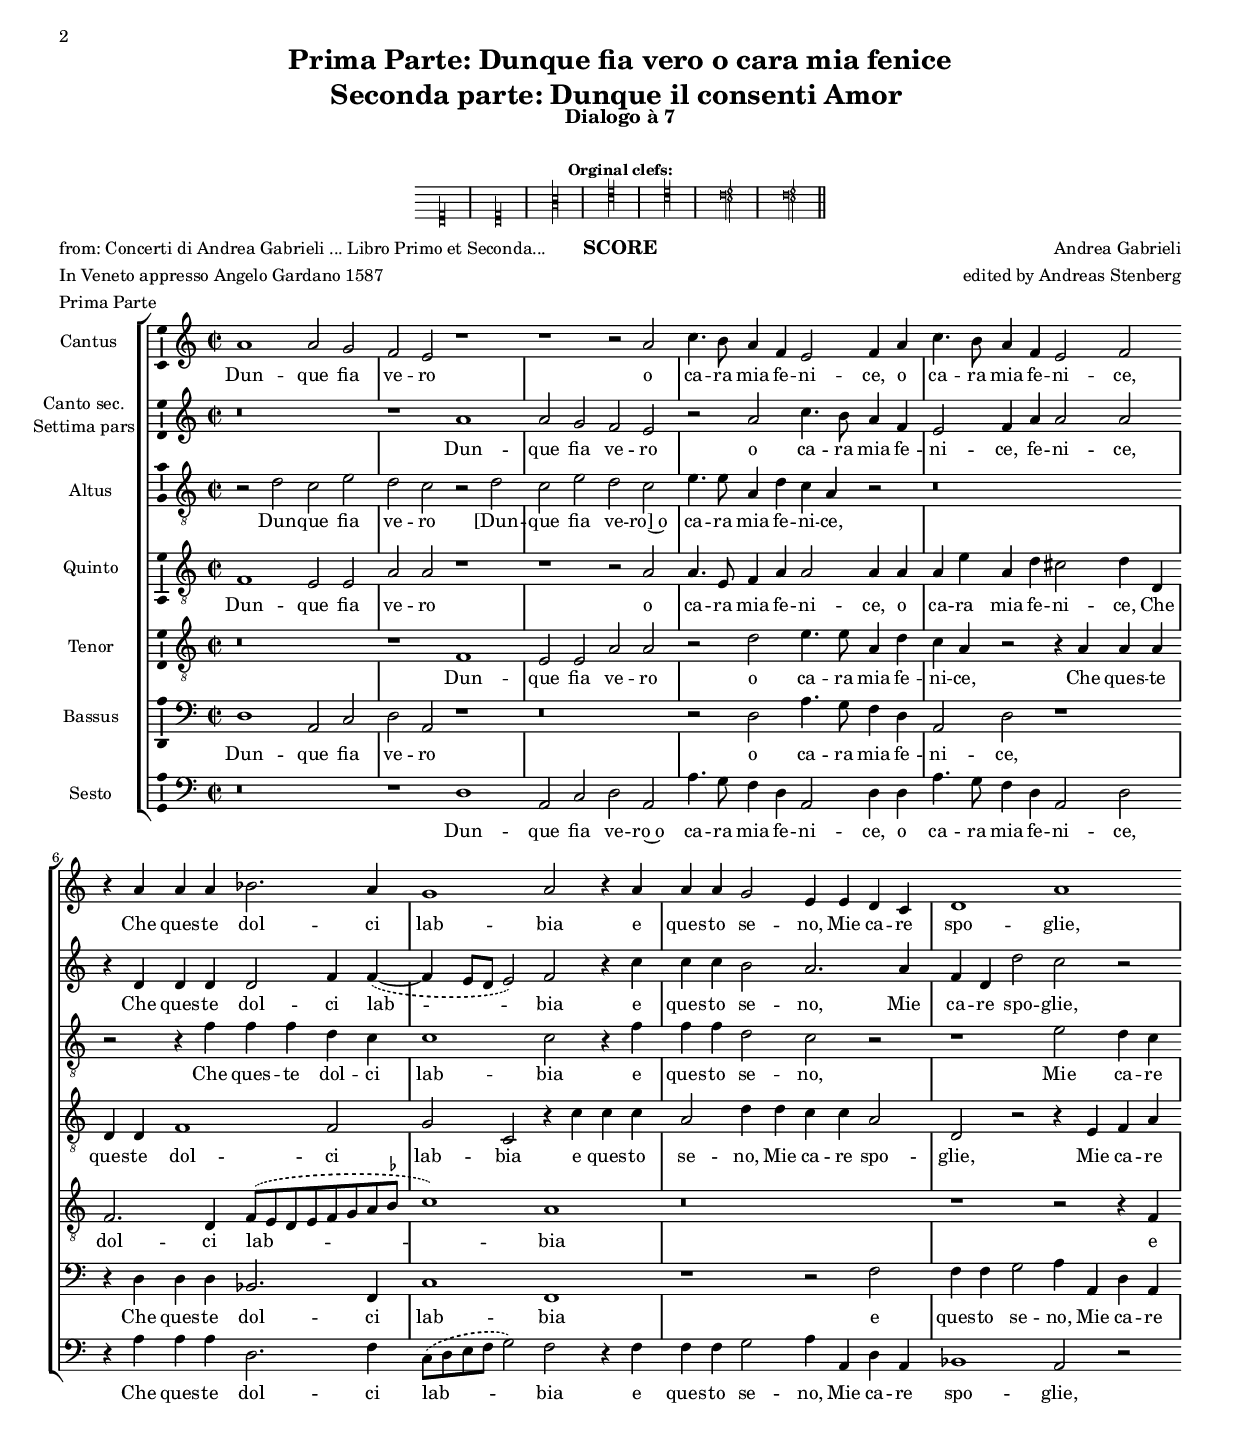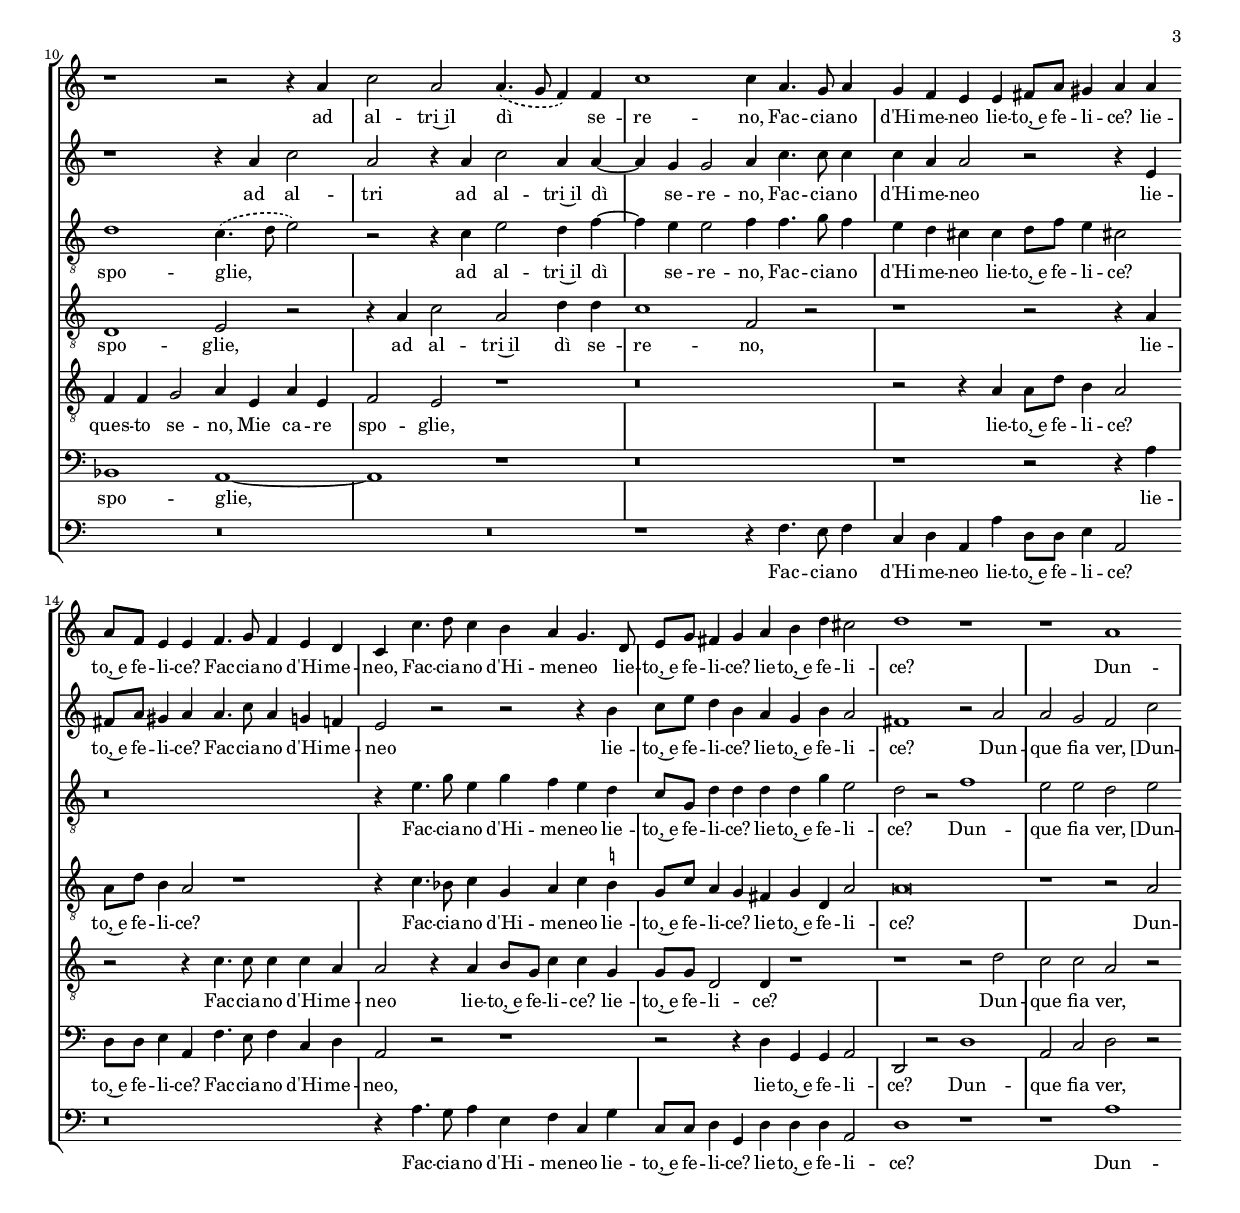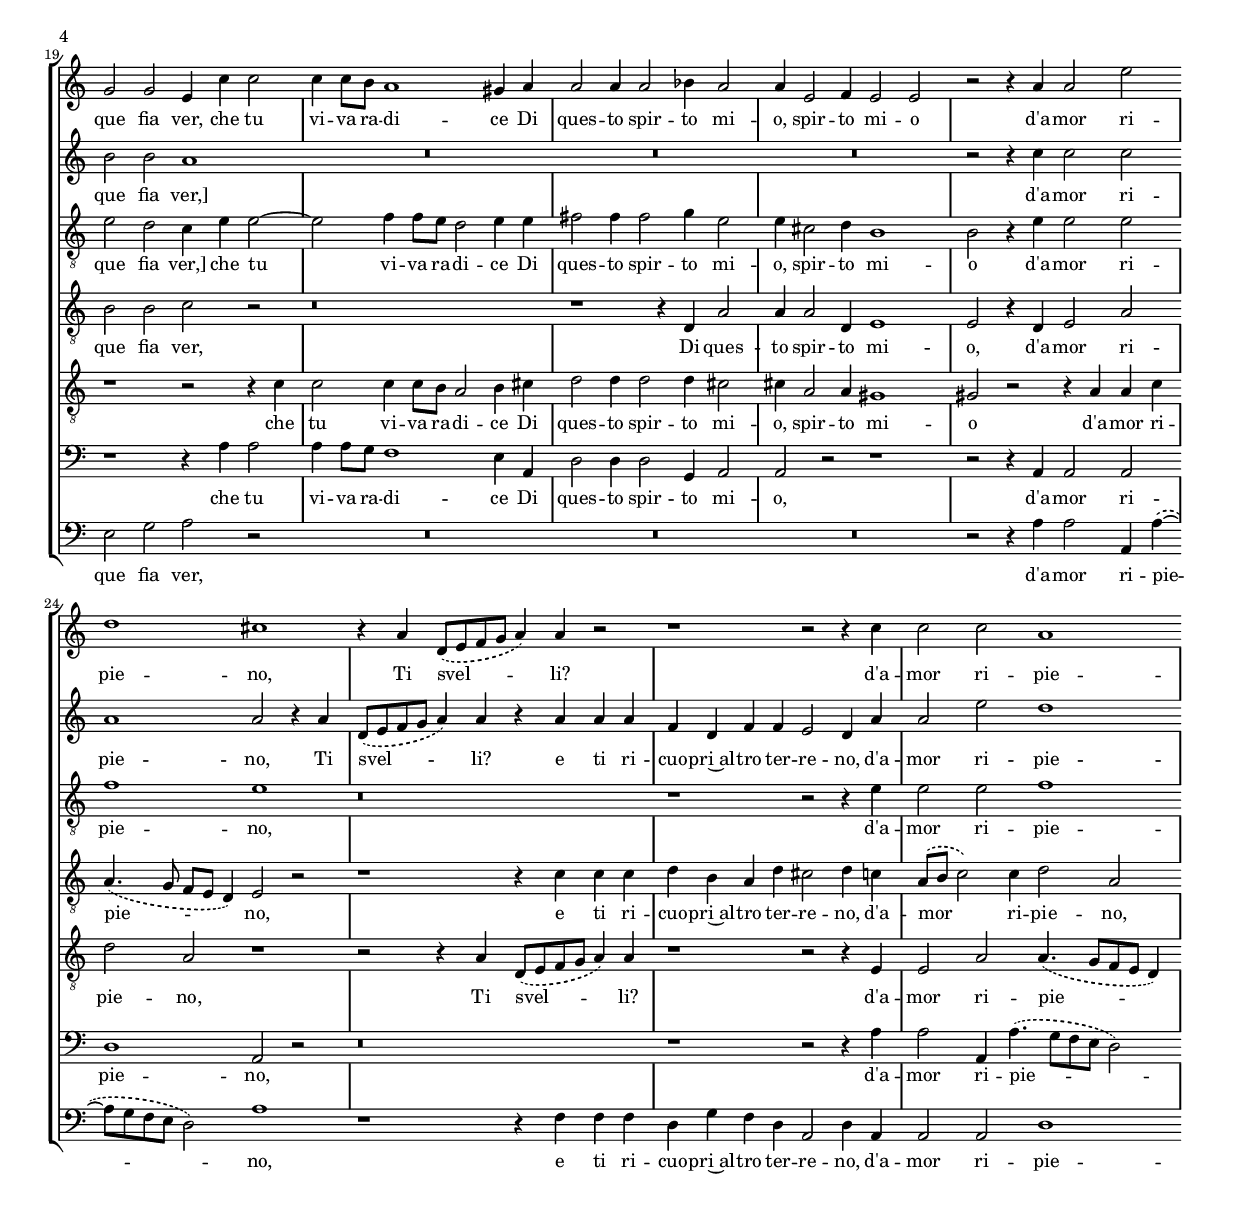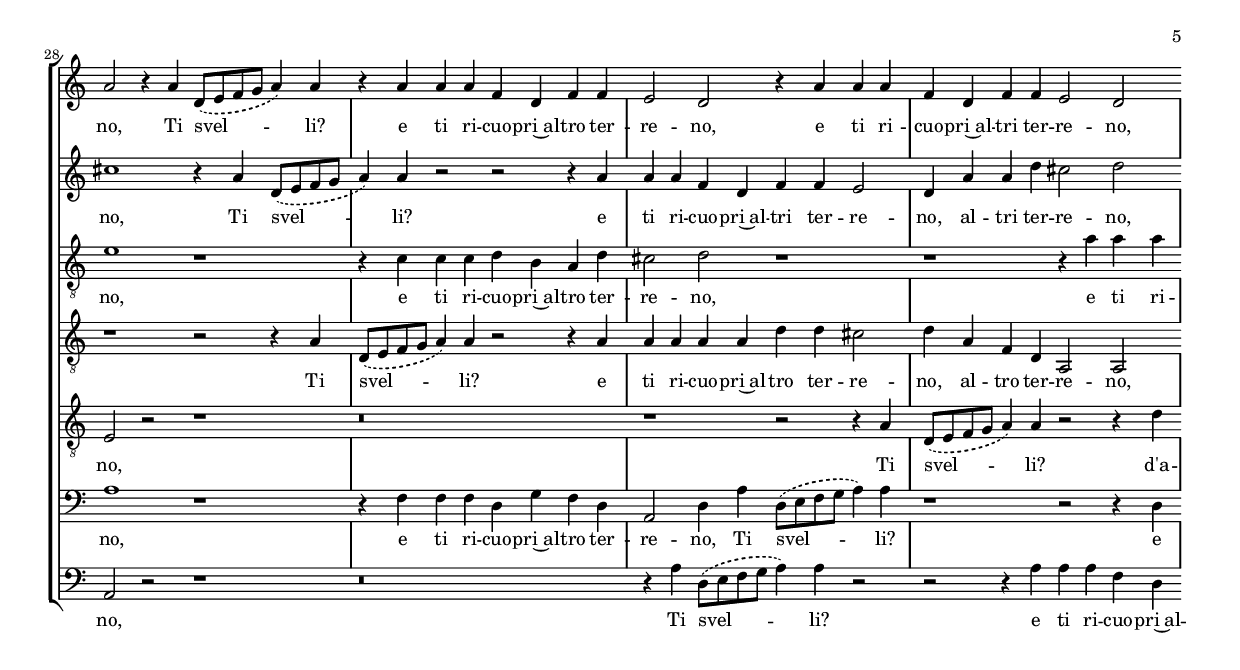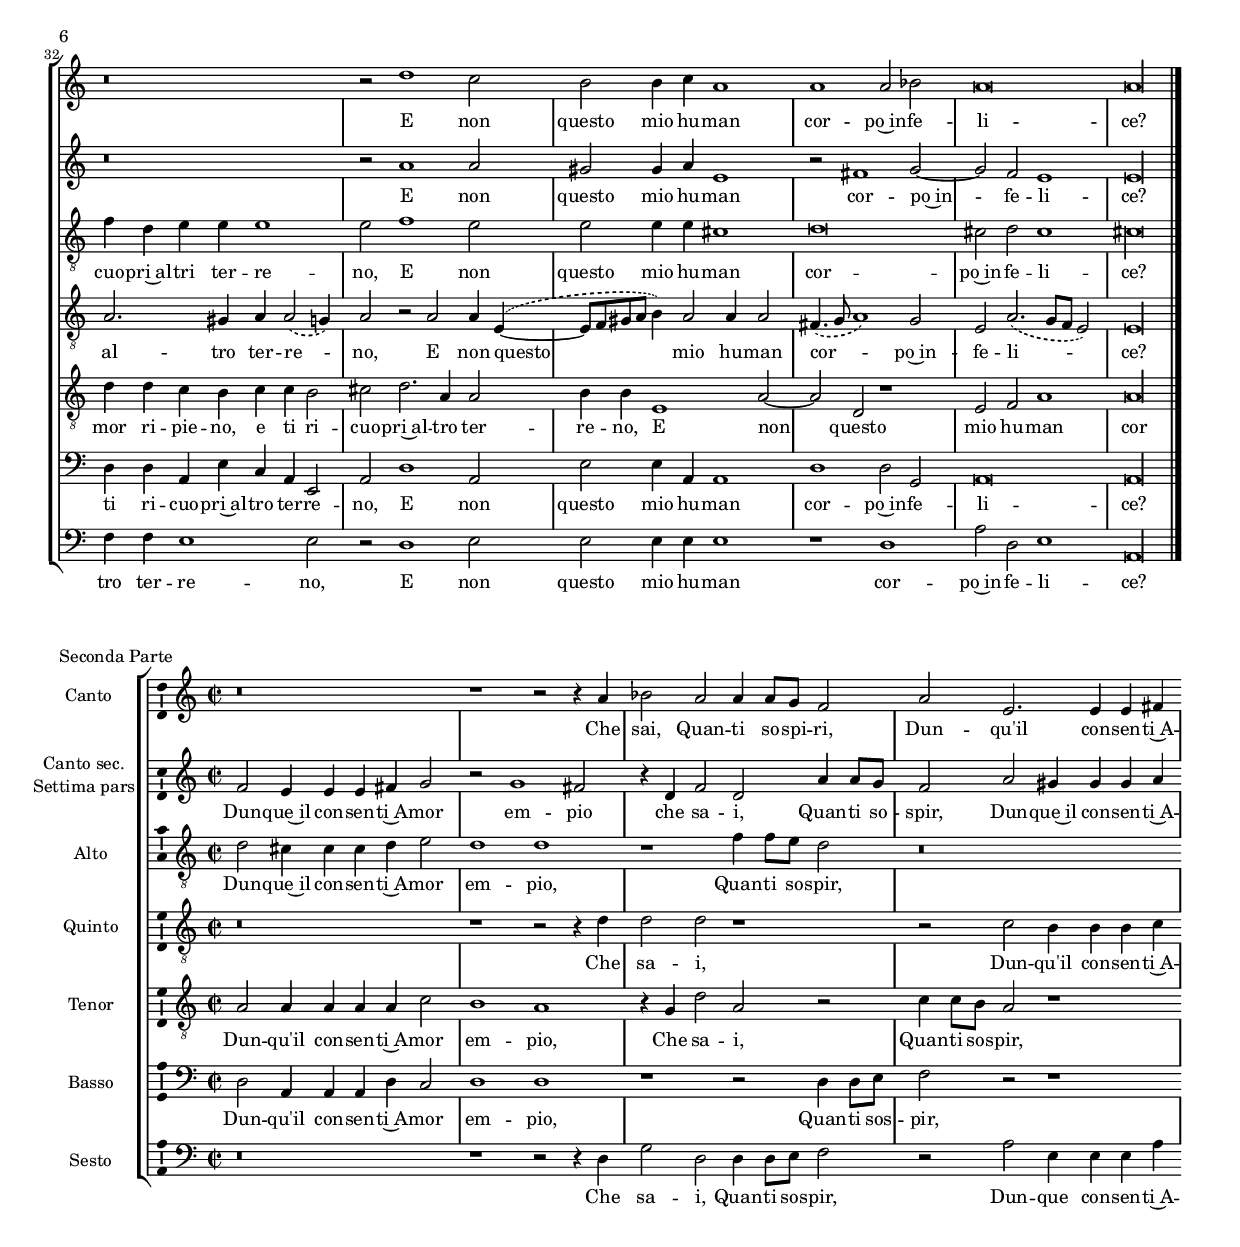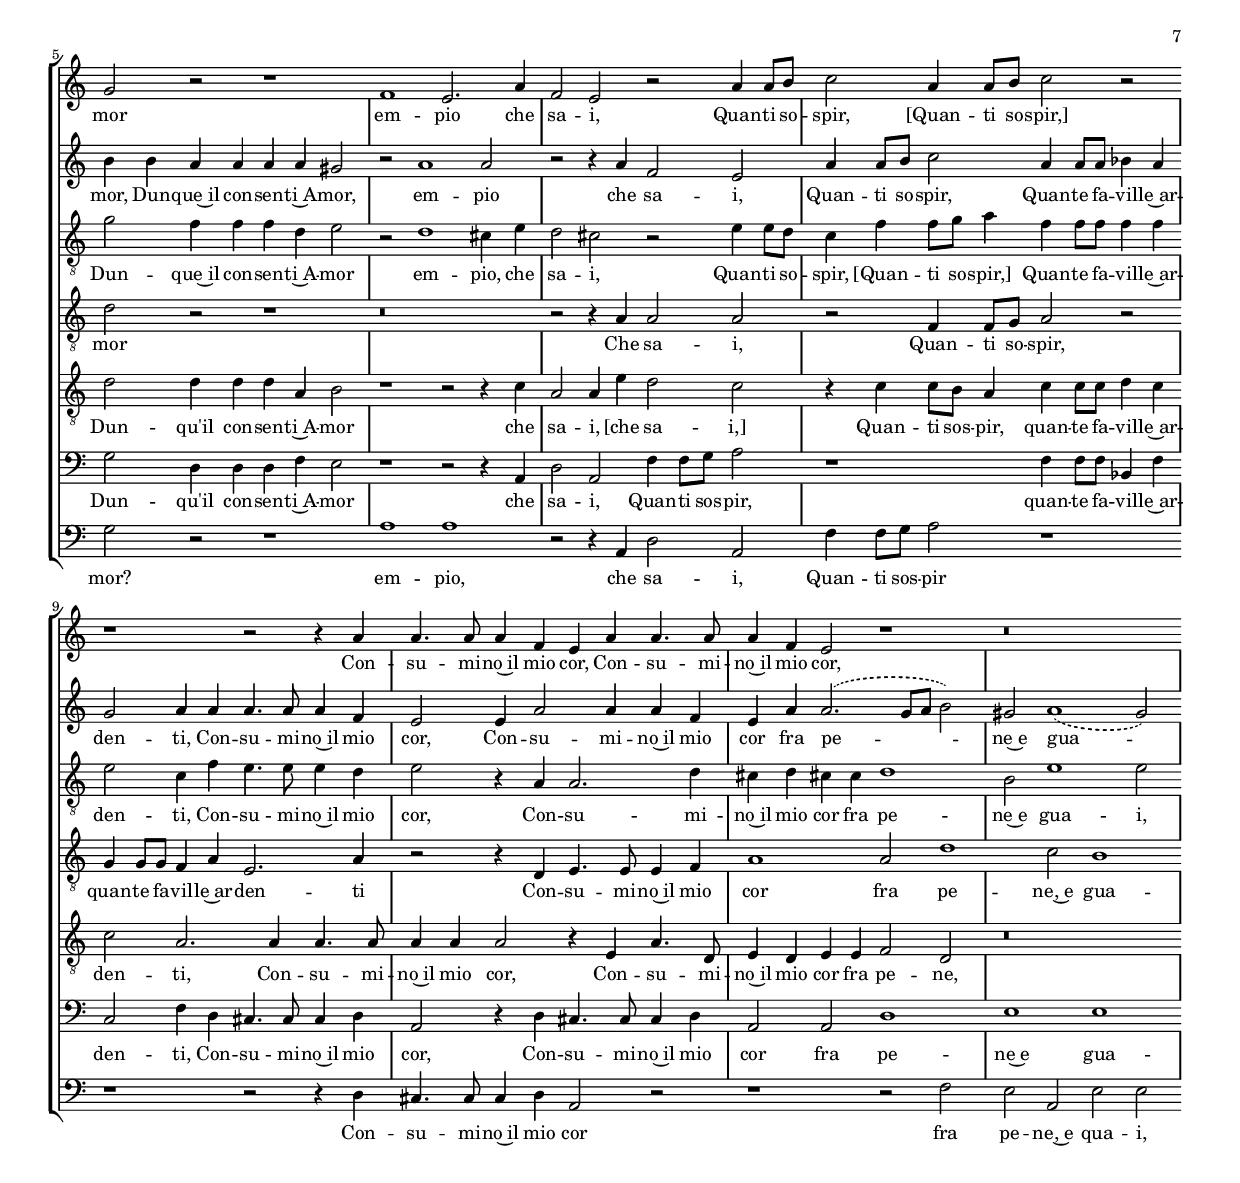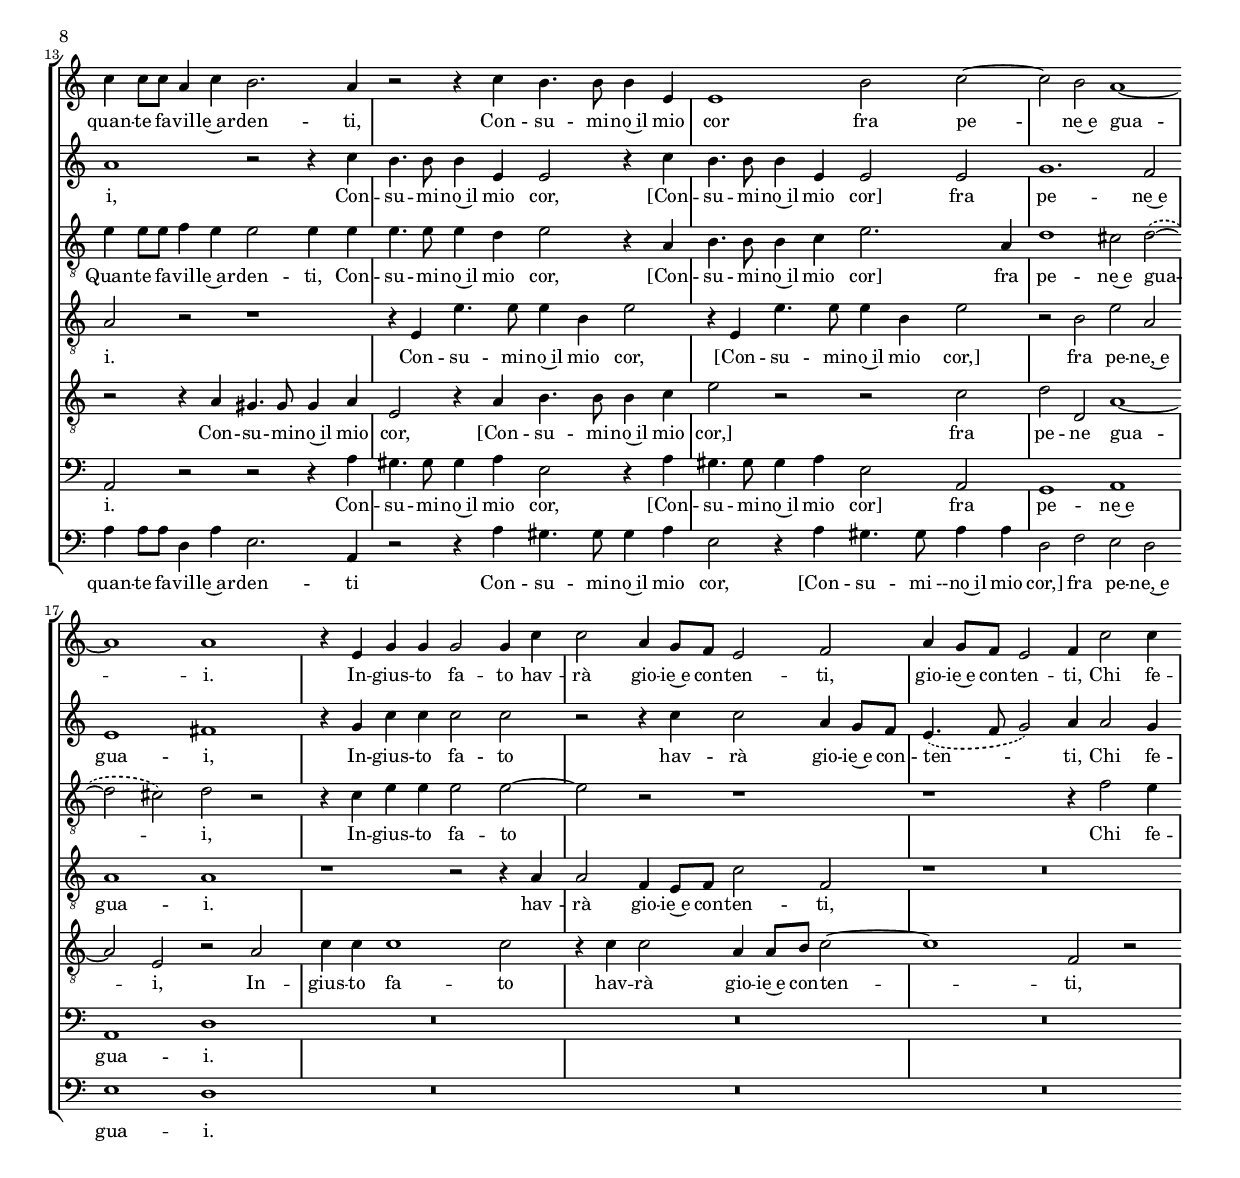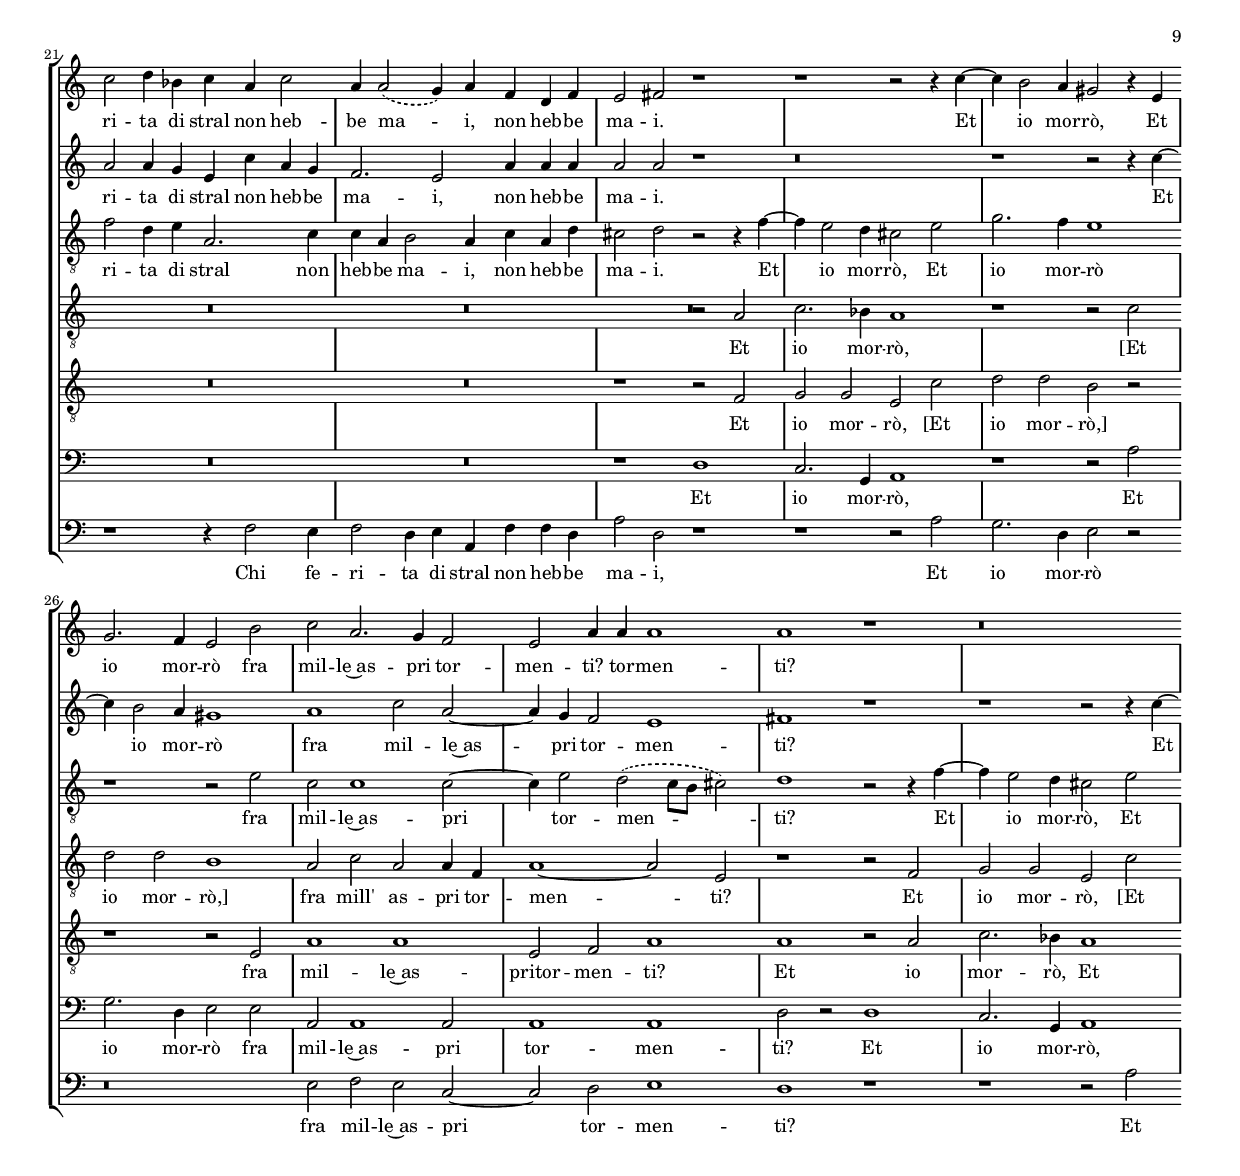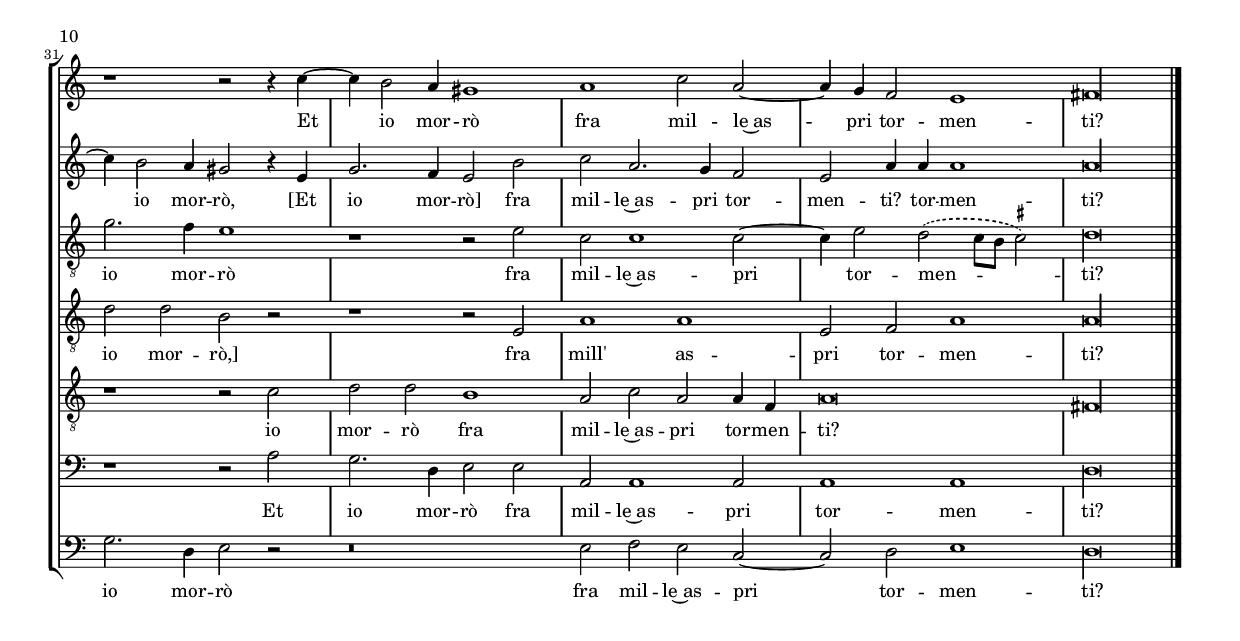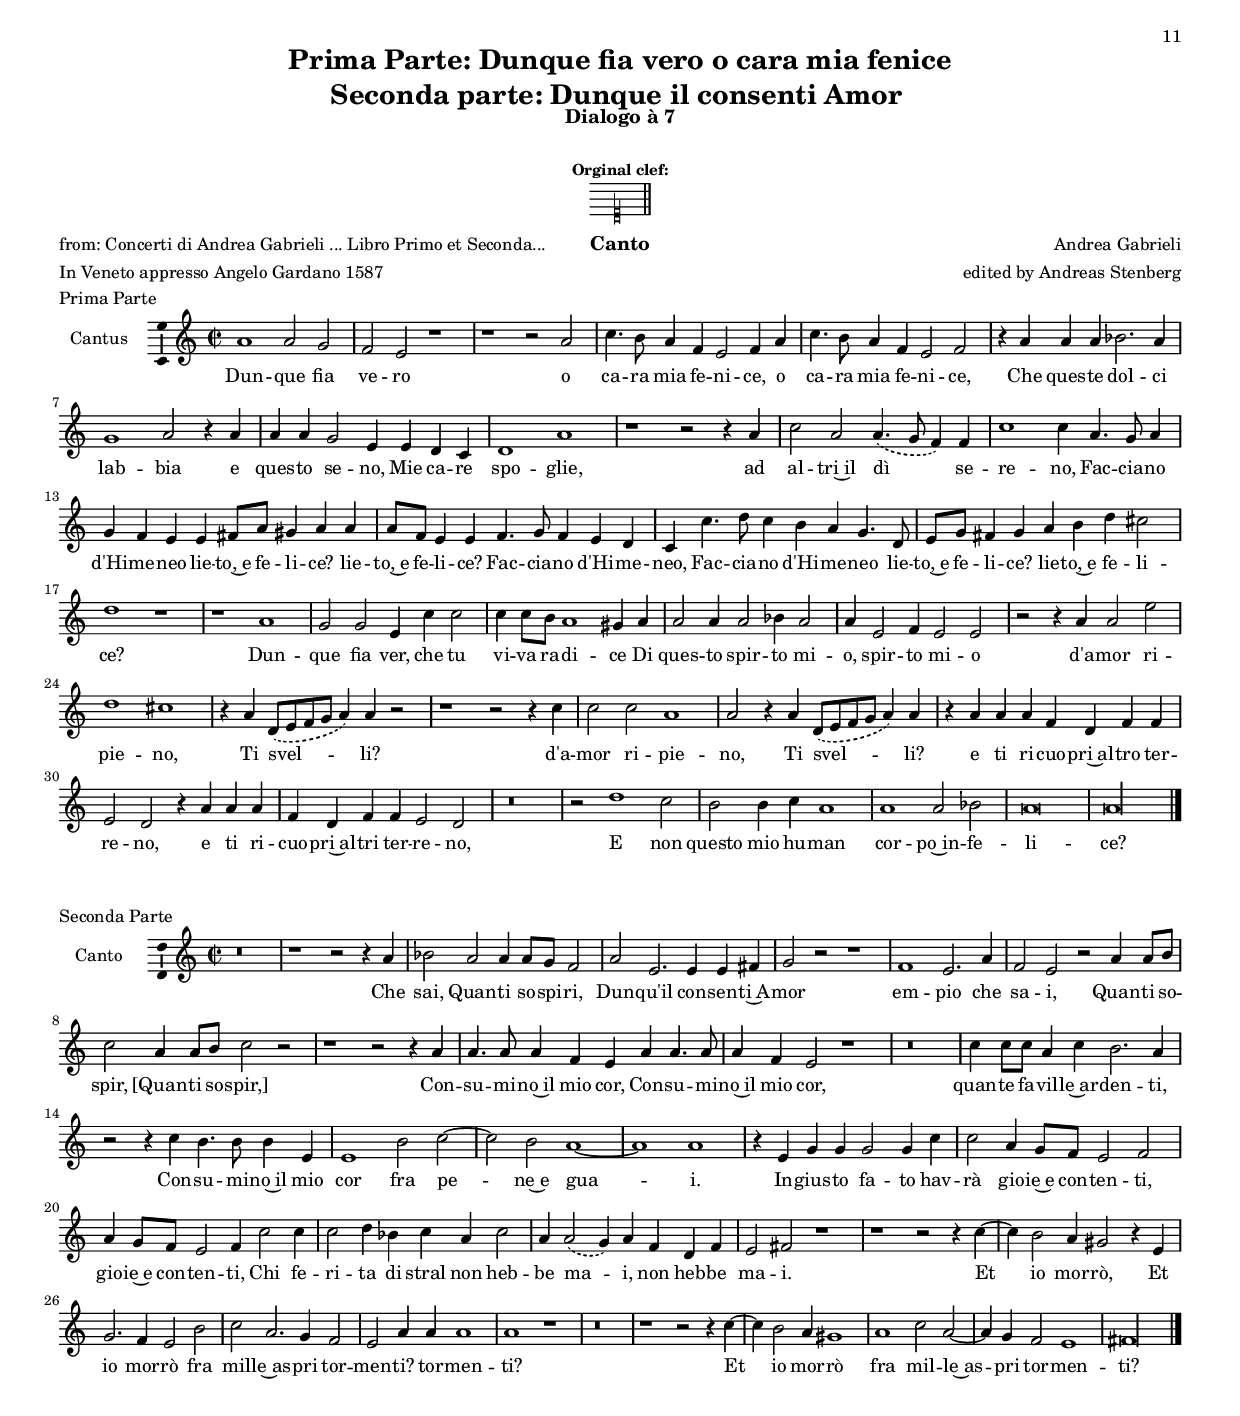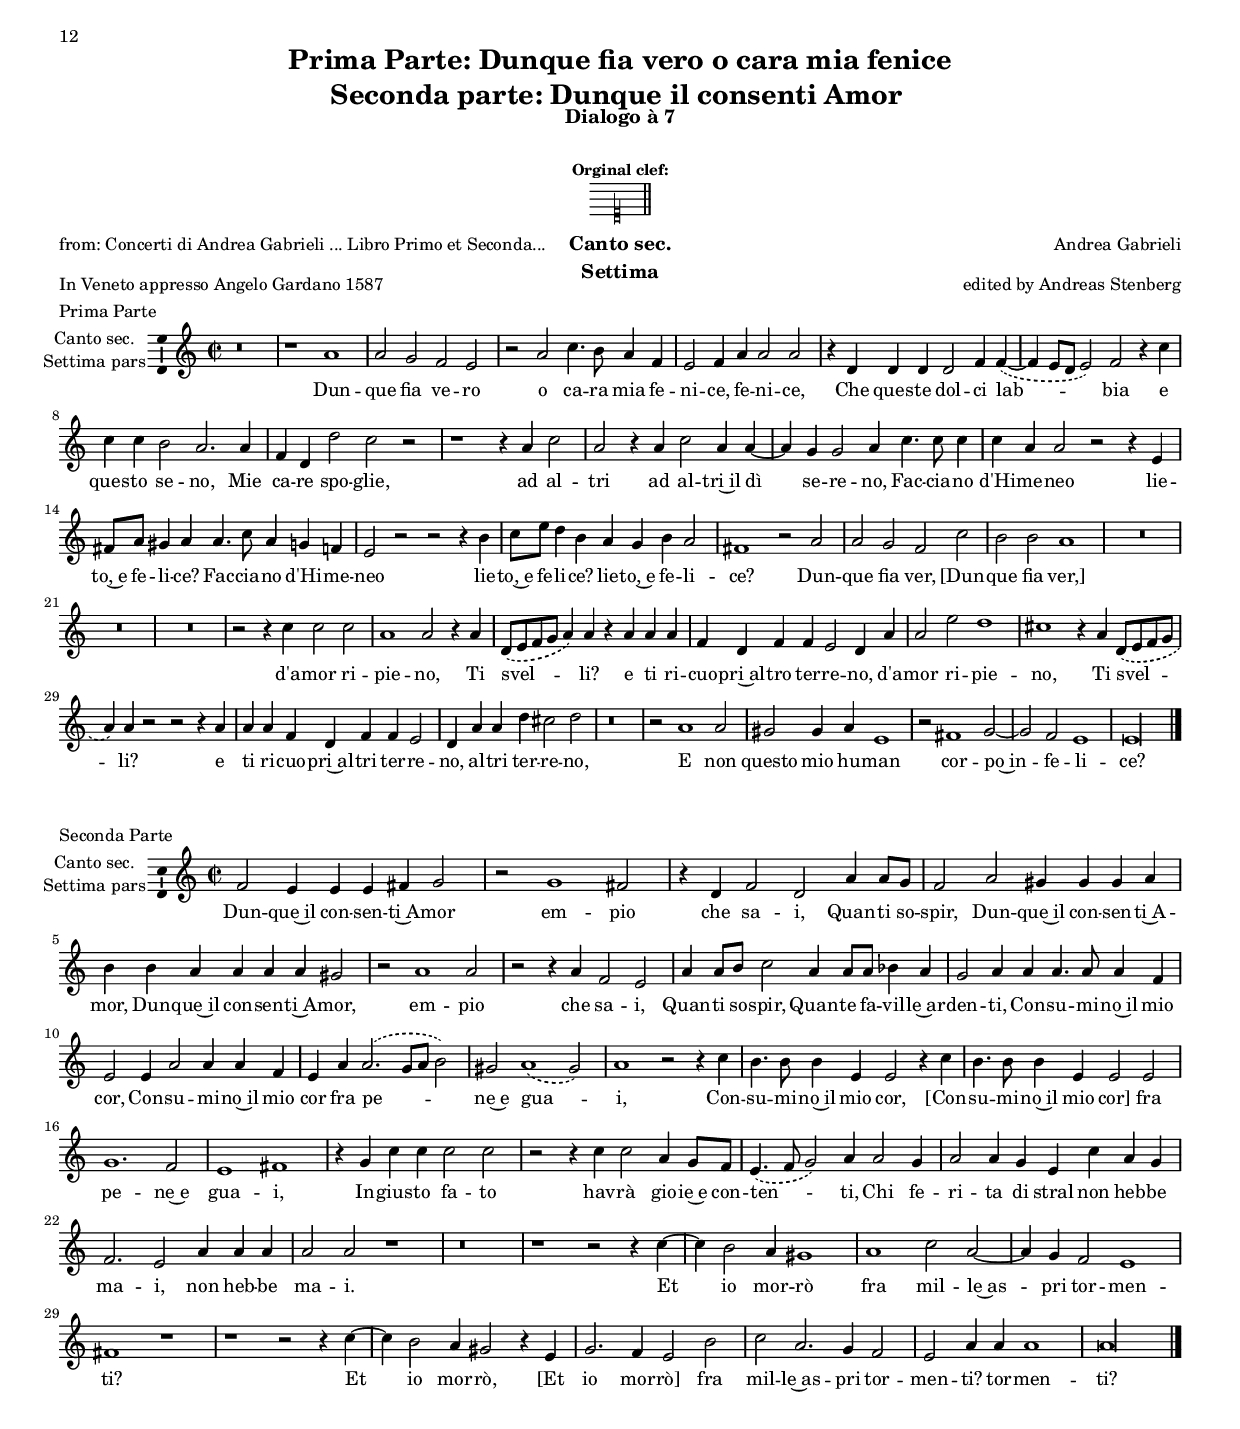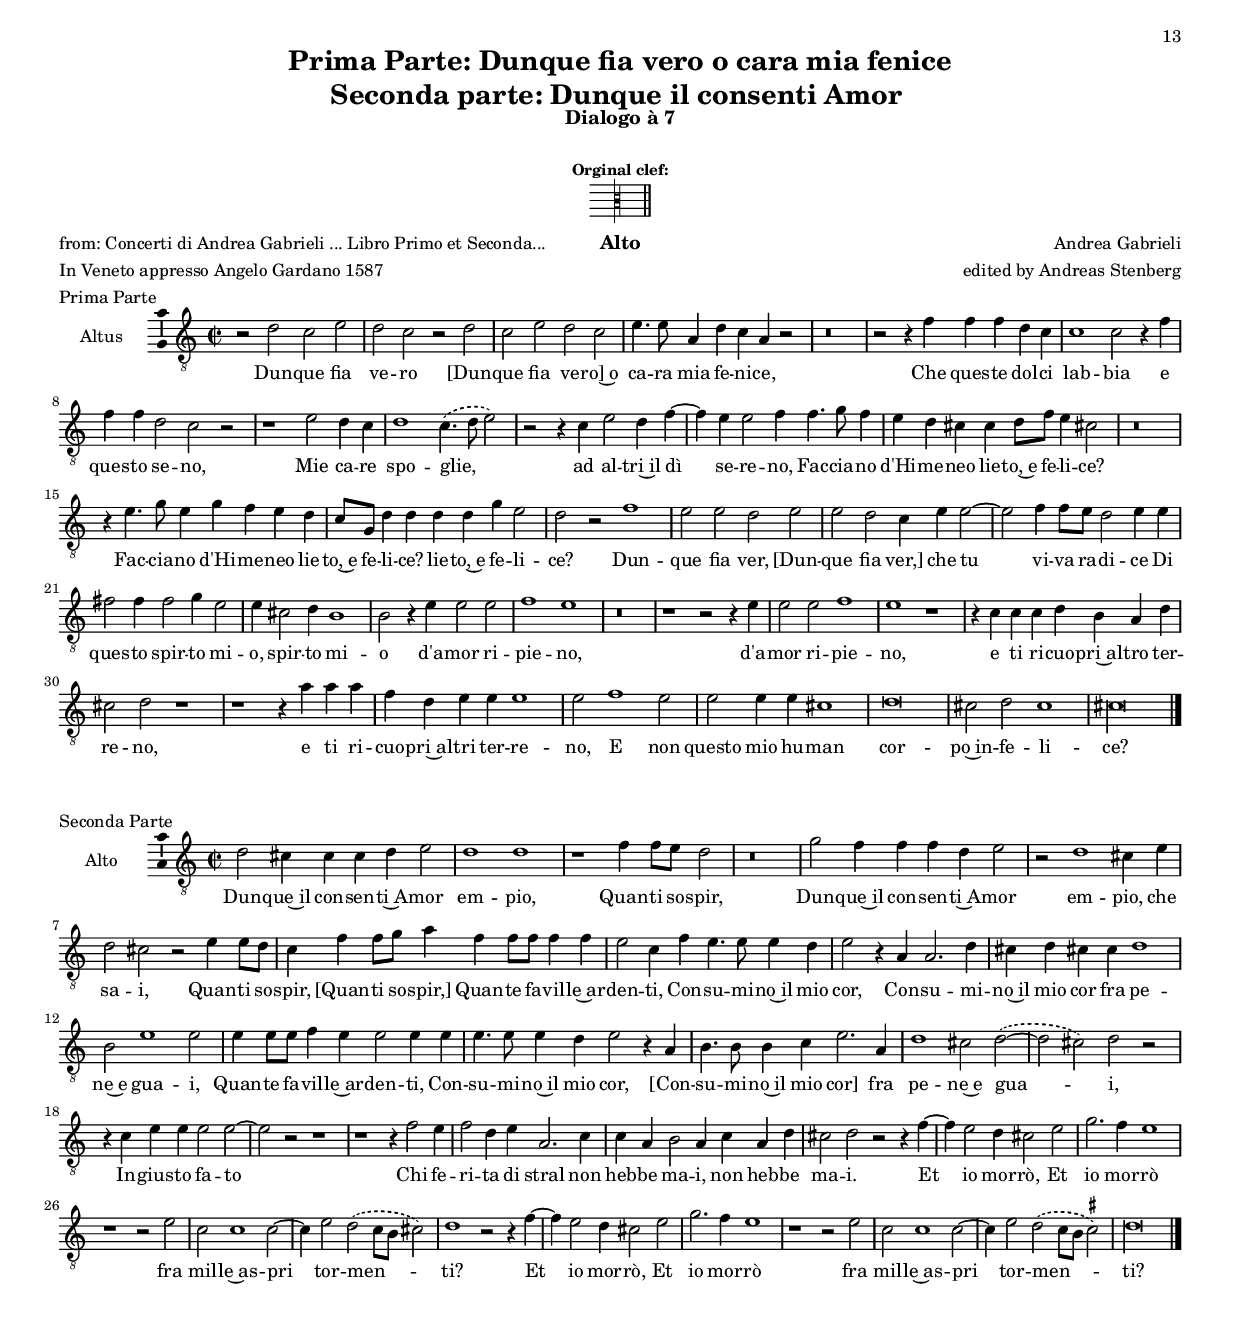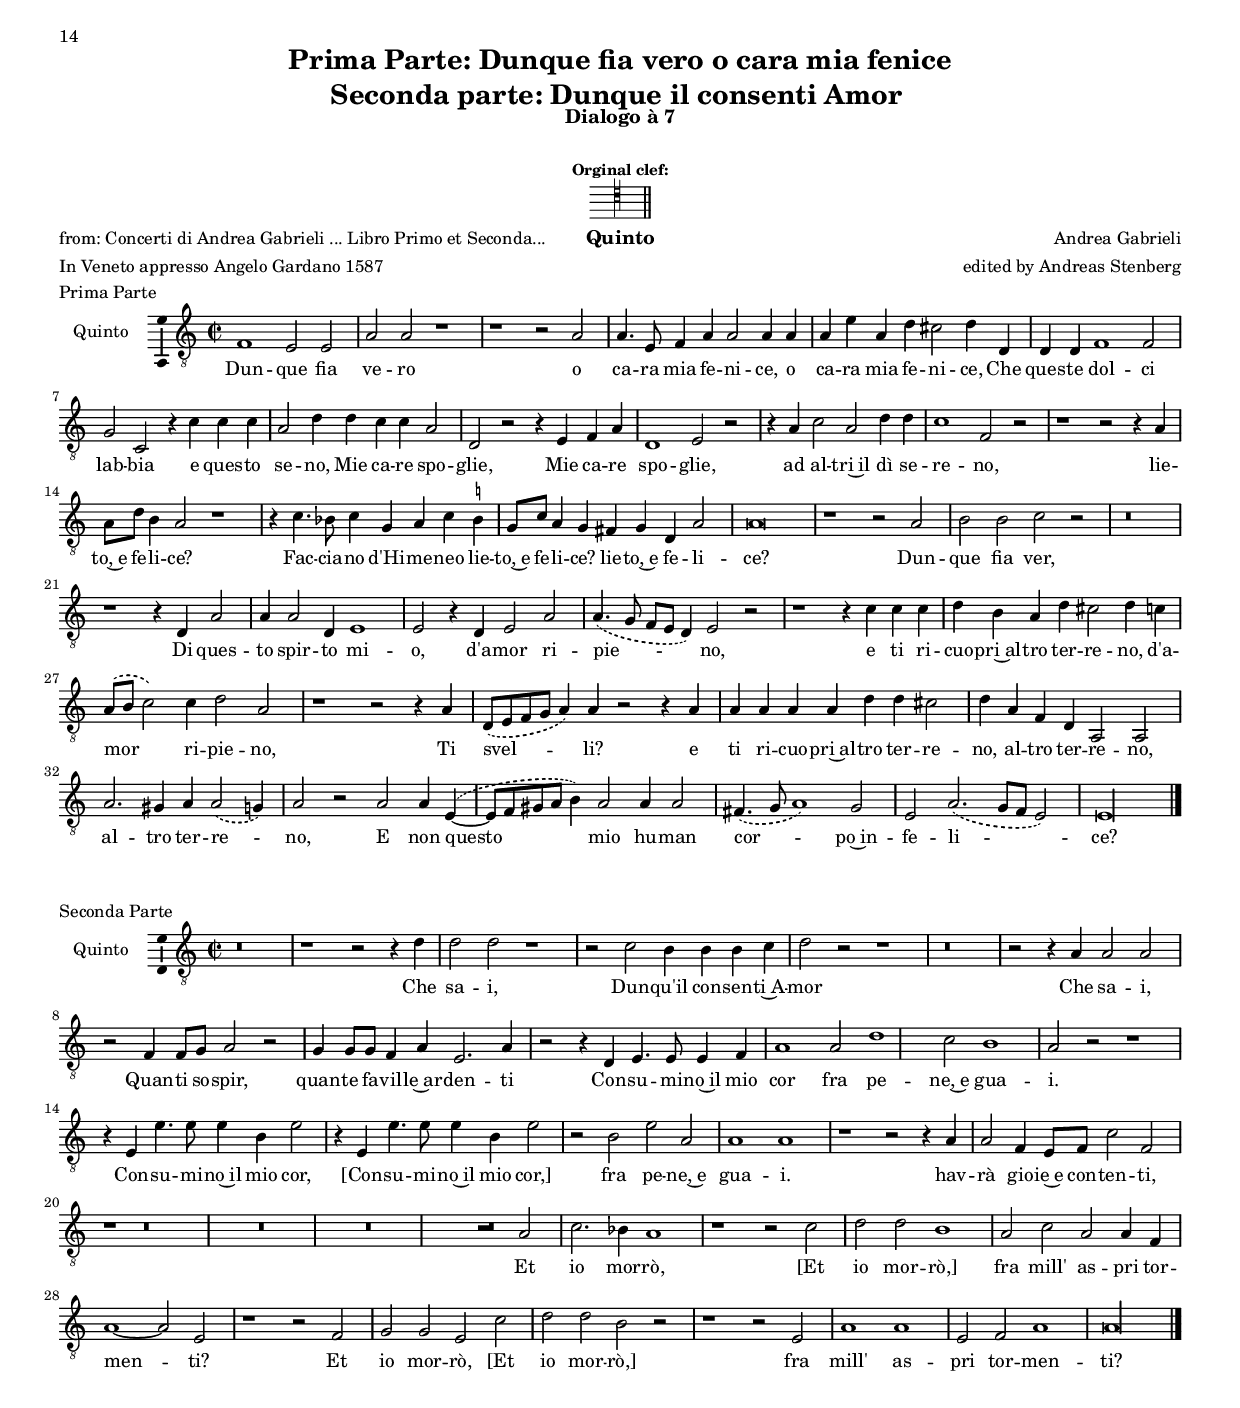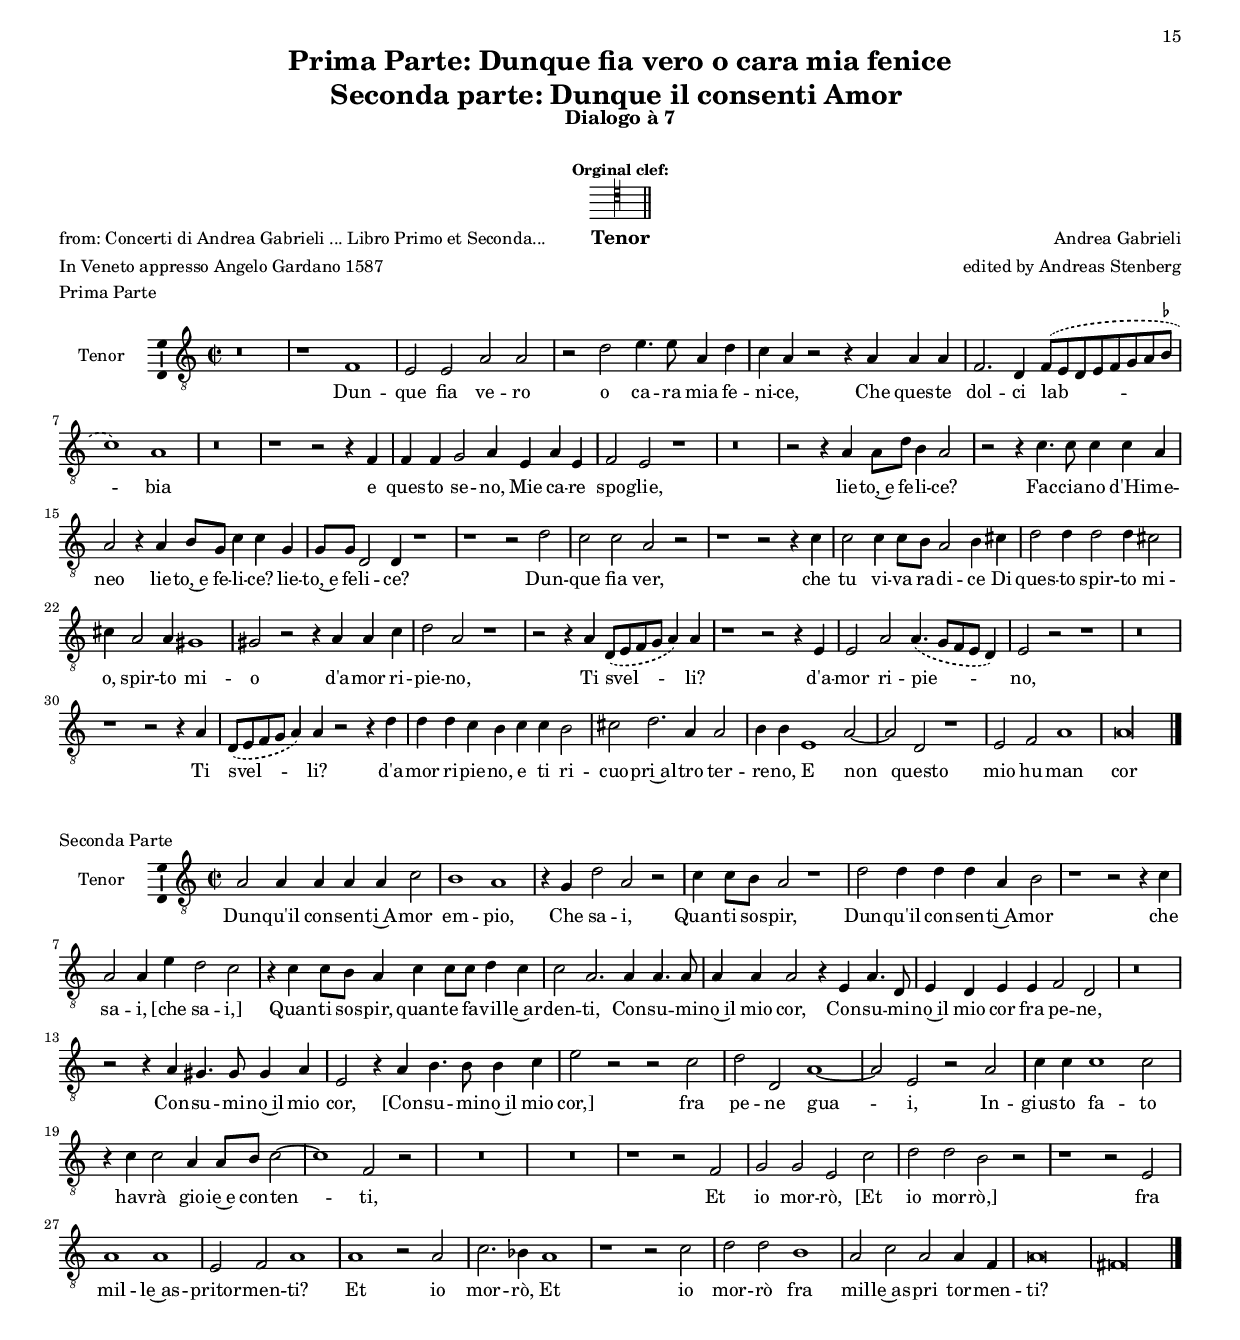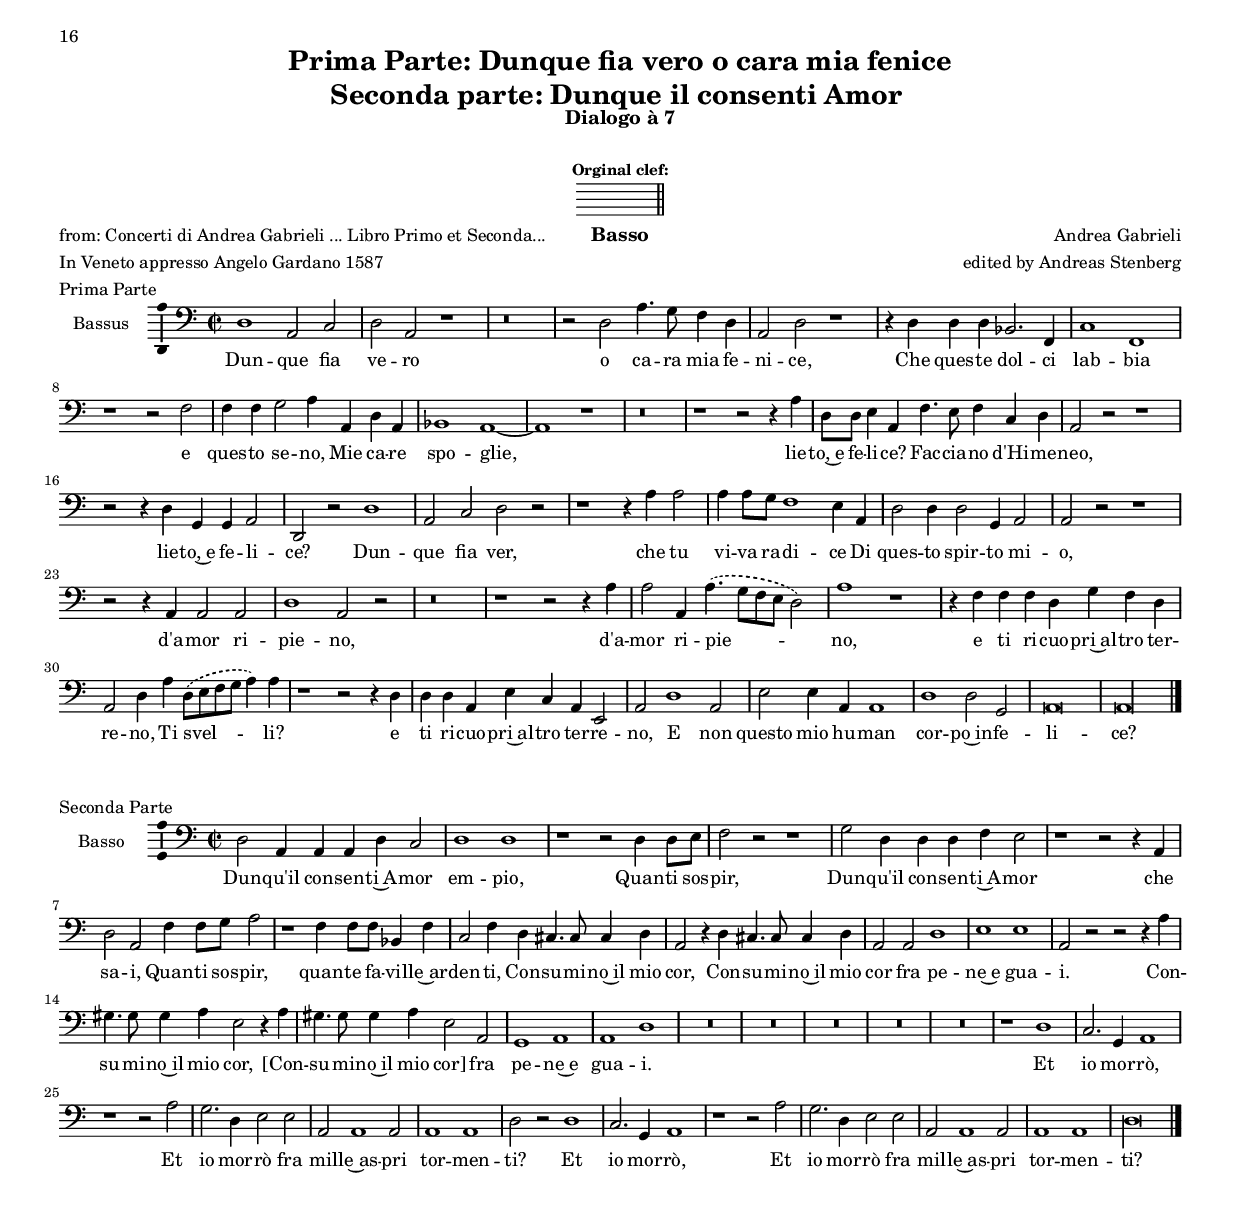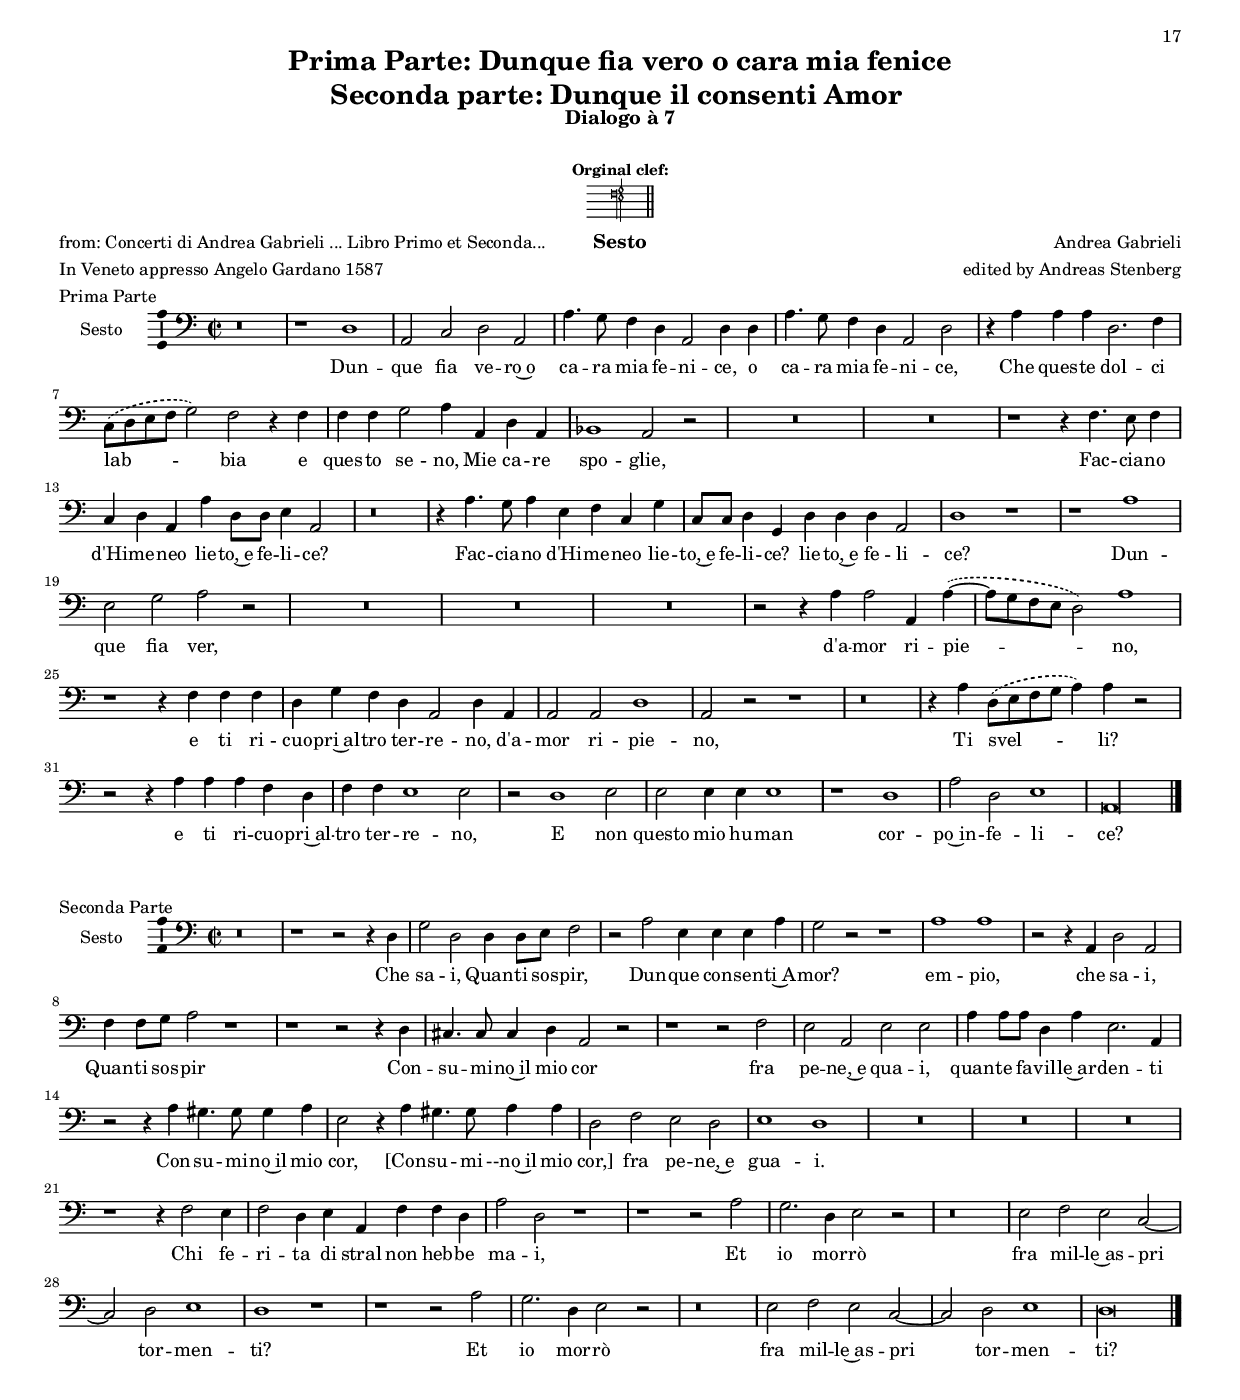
\version "2.18.2"
\language "deutsch"
#(append! supported-clefs '(("mensural-f3" . ("clefs.mensural.f" 0 0))))
#(append! supported-clefs '(("mensural-f5" . ("clefs.mensural.f" 4  0))))
#(set-global-staff-size 15)
ficta = { \once \set suggestAccidentals = ##t }
\paper {
  print-all-headers = ##t
  ragged-bottom = ##t
  ragged-last-bottom = ##t
  page-breaking = #ly:minimal-breaking
}

\header {
  title = \markup {
    \center-column {
    "Prima Parte: Dunque fia vero o cara mia fenice"
    "Seconda parte: Dunque il consenti Amor "
    }
  }
  subtitle = "Dialogo à 7"
  composer = "Andrea Gabrieli"
  arranger = "edited by Andreas Stenberg"
  poet = "from: Concerti di Andrea Gabrieli ... Libro Primo et Seconda..."
  meter = "In Veneto appresso Angelo Gardano 1587"
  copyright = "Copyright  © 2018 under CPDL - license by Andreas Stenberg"
}
global = {
  \key c \major
}
%% suorces to Prima parte
scoreASopranoVoiceI = \relative c'' {
  \global
  \dynamicUp
  % Music follows here.
  \time 2/2
  \set Timing.measureLength = #(ly:make-moment 4/2)
  \tag #'Score { \hide Staff.BarLine }
  \tag #'Parts { \set Timing.defaultBarType = "!" }
  \slurDashed
  % Music follows here
  \set Score.tempoHideNote =##t
  a1 a2 g2
  f2 e2 r1
  r1 r2 a2
  c4. h8 a4 f4 e2 f4 a4
  c4. h8 a4 f4									%% end of first line in orig. printed partbook
   e2 f2
   r4 a4 a4 a4 b2. a4
   g1 a2 r4 a4
   a4 a4 g2 e4 e4 d4 c4						%% end of second line
   d1 a'1
   r1 r2 r4 a4
   c2 a2 a4.( g8 f4) f4
   c'1 c4 a4. g8 a4
   g4 f4 e4 e4  fis8 a8 gis4								%% end of third line
   a4 a4
   a8 f8 e4 e4  f4. g8 f4 e4 d4
   c4 c'4. d8 c4 h4 a4 g4. d8
   e8 g8 fis4						%% end of fourth line
   g4 a4 h4 d4 cis2
   d1 r1
   r1 a1
   g2 g2 e4 c'4 c2
   c4 c8 h8 a1 gis4 a4
   a2 a4 a2 b4					%% end of fifth line
   a2
   a4 e2 f4 e2 e2
   r2 r4 a4 a2 e'2
   d1 cis1
   r4 a4 d,8( e8 f8 g8 a4) a4 r2
   r1 r2 r4 c4
   c2 c2												%% end of sixth line
   a1
   a2 r4 a4  d,8( e8 f8 g8 a4) a4
   r4 a4 a4 a4 f4 d4 f4 f4
   e2 d2 r4 a'4 a4 a4
   f4 d4												%% end of sewenth line
   f4 f4 e2 d2
   r\breve
   r2 d'1 c2
   h2 h4 c4 a1
   a1 a2 b2
   a\breve
   \cadenzaOn
   a\longa
  \tag #'Score { \undo \hide Staff.BarLine }
  \bar "|."
}

scoreAVerseSopranoVoiceI = \lyricmode {
  % Lyrics follow here.
Dun -- que fia ve -- ro
  o ca -- ra mia fe -- ni -- ce,
  o ca -- ra mia fe -- ni -- ce,
  Che ques -- te dol -- ci lab -- bia
  e ques -- to se -- no,
  Mie ca -- re spo -- glie,
  ad al -- tri~il dì se -- re -- no,
  Fac -- cia -- no d'Hi -- me -- neo lie -- to,~e fe -- li -- ce?
  lie -- to,~e fe -- li -- ce?
  Fac -- cia -- no d'Hi -- me -- neo,
  Fac -- cia -- no d'Hi -- me -- neo lie -- to,~e fe -- li -- ce?
  lie -- to,~e fe -- li -- ce?
  Dun -- que fia ver,
  che tu vi -- va ra -- di -- ce
  Di ques  -- to spir -- to mi -- o,
  spir -- to mi -- o d'a -- mor  ri -- pie -- no,
  Ti svel -- li?
  d'a -- mor ri -- pie -- no,
  Ti svel -- li?
  e ti ri -- cuo -- pri~al -- tro ter -- re -- no,
  e ti ri -- cuo -- pri~al -- tri ter -- re -- no,
  E non questo mio hu -- man cor -- po~in -- fe -- li -- ce?
}

scoreASopranoVoiceII = \relative c'' {
  \global
  \dynamicUp
  % Music follows here.
  \time 2/2
  \set Timing.measureLength = #(ly:make-moment 4/2)
  \tag #'Score { \hide Staff.BarLine }
  \tag #'Parts { \set Timing.defaultBarType = "!" }
  \slurDashed
 r\breve
  r1 a1
  a2 g2 f2 e2
  r2 a2 c4. h8 a4 f4
  e2 f4 a4 a2 a2
  r4 d,4													%% end of first line in orig. handwriten partbook copy
  d4 d4  d2 f4 f4~(
  f4 e8 d8 e2) f2 r4 c'4
  c4 c4 h2 a2. a4
  f4 d4 d'2												%% end of second line
  c2 r2
  r1 r4 a4 c2
  a2 r4 a4 c2 a4 a4~
  a4 g4 g2 a4 c4. c8 c4
  c4 a4 a2 r2 r4 e4
  fis8 a8 gis4												%% end of third line
  a4 a4. c8 a4 g4 f4
  e2 r2 r2 r4 h'4
  c8 e8 d4 h4 a4 g4 h4 a2
  fis1 r2 a2
  a2 g2 f2 c'2												%% end of fourth line
  h2 h2 a1
  R\breve*3
  r2 r4 c4 c2 c2
  a1 a2 r4 a4
  d,8( e8 f8 g8 a4) a4 r4 a4 a4 a4
  f4 d4 f4 f4 												%% end of fifth line
  e2 d4 a'4
  a2 e'2 d1
  cis1 r4 a4 d,8( e8 f8 g8
  a4) a4 r2 r2 r4 a4
  a4 a4 f4 d4 f4 f4 e2										%% end of sixth line
  d4 a'4 a4 d4 cis2 d2
  r\breve
  r2 a1 a2
  gis2 gis4 a4 e1
  r2 fis1 g2~
  g2 f2 e1
  \cadenzaOn
  e\longa
   \tag #'Score { \undo \hide Staff.BarLine }
  \bar "|."
}

scoreAVerseSopranoVoiceII = \lyricmode {
  % Lyrics follow here.
Dun -- que fia ve -- ro
  o ca -- ra mia fe -- ni -- ce,  fe -- ni -- ce,
  Che ques -- te dol -- ci lab -- bia
  e ques -- to se -- no,
  Mie ca -- re spo -- glie,
  ad al -- tri
  ad al -- tri~il dì se -- re -- no,
  Fac -- cia -- no d'Hi -- me -- neo lie -- to,~e fe -- li -- ce?
  Fac -- cia -- no d'Hi -- me -- neo lie -- to,~e fe -- li -- ce?
  lie -- to,~e fe -- li -- ce?
  Dun -- que fia ver,
  [Dun -- que fia ver,]
  d'a -- mor ri -- pie -- no,
  Ti svel -- li?
  e ti ri -- cuo -- pri~al -- tro ter -- re -- no,
  d'a -- mor ri -- pie -- no,
  Ti svel -- li?
  e ti ri -- cuo -- pri~al -- tri ter -- re -- no,
 al -- tri ter -- re -- no,
 E non questo mio hu -- man cor -- po~in -- fe -- li -- ce?
}

scoreAAltoVoiceI = \relative c' {
  \clef "treble_8"
  \global
  \dynamicUp
  % Music follows here.
  \time 2/2
  \set Timing.measureLength = #(ly:make-moment 4/2)
  \tag #'Score { \hide Staff.BarLine }
  \tag #'Parts { \set Timing.defaultBarType = "!" }
  \slurDashed
r2 d2 c2 e2
  d2 c2 r2 d2
  c2 e2 d2 c2
  e4. e8 a,4 d4 c4 a4 r2							%% end of first line in orig. printed partbook
  r\breve
  r2 r4 f'4 f4 f4 d4 c4
  c1 c2 r4 f4
  f4 f4 d2 c2 r2
  r1 e2 d4 c4										%% end of second line
  d1 c4.( d8 e2)
  r2 r4 c4 e2 d4 f4~
  f4 e4 e2 f4 f4. g8 f4
  e4 d4 cis4 cis4 d8 f8 e4 cis!2						%% end of third line
  r\breve
  r4 e4. g8 e4 g4 f4 e4 d4
  c8 g8 d'4 d4 d4 d4 g4 e2
  d2 r2 f1
  e2 e2 d2 e2
  e2 													%% end of fourth line
  d2 c4 e4 e2~
  e2 f4 f8 e8 d2 e4 e4
  fis2 fis4 fis2 g4 e2
  e4 cis2 d4 h1
  h2 r4 e4 e2 e2										%% end of fifth line
  f1 e1
  r\breve
  r1 r2 r4 e4
  e2 e2 f1
  e1 r1
  r4 c4 c4 c4 d4 h4 a4 d4
  cis2 d2 r1
  r1 r4 a'4 a4 a4										%% end of sixth line
  f4 d4 e4 e4 e1
  e2 f1 e2
  e2 e4 e4 cis1
  d\breve
  cis2 d2 cis1
  \cadenzaOn
  cis\longa
    \tag #'Score { \undo \hide Staff.BarLine }
  \bar "|."
}

scoreAVerseAltoVoiceI = \lyricmode {
  % Lyrics follow here.
Dun -- que fia ve -- ro
  [Dun -- que fia ve -- ro]~o
  ca -- ra mia fe -- ni -- ce,
  Che ques -- te dol -- ci lab -- bia
  e ques -- to se -- no,
  Mie ca -- re spo -- glie,
  ad al -- tri~il dì se -- re -- no,
  Fac -- cia -- no d'Hi -- me -- neo
  lie -- to,~e fe -- li -- ce?
  Fac -- cia -- no d'Hi -- me -- neo
  lie -- to,~e fe -- li -- ce?
  lie -- to,~e fe -- li -- ce?
  Dun -- que fia ver,
  [Dun -- que fia ver,]
  che tu vi -- va ra -- di -- ce
  Di ques  -- to spir -- to mi -- o,
  spir -- to mi -- o d'a -- mor  ri -- pie -- no,
  d'a -- mor ri -- pie -- no,
  e ti ri -- cuo -- pri~al -- tro ter -- re -- no,
  e ti ri -- cuo -- pri~al -- tri ter -- re -- no,
  E non questo mio hu -- man cor -- po~in -- fe -- li -- ce?
}



scoreATenorVoiceI = \relative c {
  \global
  \dynamicUp
  % Music follows here.
  \time 2/2
  \set Timing.measureLength = #(ly:make-moment 4/2)
  \tag #'Score { \hide Staff.BarLine }
  \tag #'Parts { \set Timing.defaultBarType = "!" }
  \slurDashed
f1 e2 e2
  a2 a2 r1
  r1 r2 a2
  a4. e8 f4 a4 a2 a4 a4
  a4 e'4 a,4 d4								%% end of first line in orig. printed partbook
  cis2 d4 d,4
  d4 d4 f1 f2
  g2 c,2 r4 c'4 c4  c4
  a2 d4 d4									%% end of second line
  c4 c4 a2
  d,2 r2 r4 e4 f4 a4
  d,1 e2 r2
  r4 a4 c2 a2 d4 d4
  c1 f,2 r2
  r1 r2 r4 a4
  a8 d8 h4 a2								%% end of third line
  r1
  r4 c4. b8 c4 g4 a4 c4 \ficta h4
  g8 c8 a4 g4 fis4 g4 d4 a'2
  a\breve
  r1 r2 a2
  h2 h2									%% end of fourth line
  c2 r2
  r\breve
  r1 r4 d,4 a'2
  a4 a2 d,4 e1
  e2 r4 d4 e2 a2
  a4.( g8 f8 e8 d4) e2 r2
  r1 r4 c'4 c4 c4							%% end of fifth line
  d4 h4 a4 d4 cis2 d4 c4
  a8( h8 c2) c4 d2 a2
  r1 r2 r4 a4
  d,8( e8 f8 g8 a4) a4						%% end of sixth line
  r2 r4 a4
  a4 a4 a4 a4 d4 d4 cis2
  d4 a4 f4 d4 a2 a2
  a'2. gis4 a4 a2( g4)
  a2 r2									%% end of sewenth line
  a2 a4 e4~(
  e8 f8 gis8 a8 h4) a2 a4 a2
  fis4.( g8 a1)  g2
  e2 a2.( g8 f8 e2)
  \cadenzaOn
  e\longa
    \tag #'Score { \undo \hide Staff.BarLine }
  \bar "|."
}

scoreAVerseTenorVoiceI = \lyricmode {
  % Lyrics follow here.
Dun -- que fia ve -- ro
  o ca -- ra mia fe -- ni -- ce,
  o ca -- ra mia fe -- ni -- ce,
  Che ques -- te dol -- ci lab -- bia
  e ques -- to se -- no,
  Mie ca -- re spo -- glie,
  Mie ca -- re spo -- glie,
  ad al -- tri~il dì se -- re -- no,
  lie -- to,~e fe -- li -- ce?
  Fac -- cia -- no d'Hi -- me -- neo
  lie -- to,~e fe -- li -- ce?
  lie -- to,~e fe -- li -- ce?
  Dun -- que fia ver,
  Di ques  -- to spir -- to mi -- o,
  d'a -- mor  ri -- pie -- no,
  e ti ri -- cuo -- pri~al -- tro ter -- re -- no,
  d'a -- mor  ri -- pie -- no,
  Ti svel -- li?
  e ti ri -- cuo -- pri~al -- tro ter -- re -- no,
  al -- tro ter -- re -- no,
  al -- tro ter -- re -- no,
  E non questo mio hu -- man cor -- po~in -- fe -- li -- ce?
}

scoreATenorVoiceII = \relative c {
  \global
  \dynamicUp
  % Music follows here.
  \time 2/2
  \set Timing.measureLength = #(ly:make-moment 4/2)
  \tag #'Score { \hide Staff.BarLine }
  \tag #'Parts { \set Timing.defaultBarType = "!" }
  \slurDashed
  r\breve
  r1 f1
  e2 e2 a2 a2
  r2 d2 e4. e8 a,4 d4
  c4 a4 r2 r4 a4 a4 a4 							%% end of first line in orig. printed partbook
  f2. d4 f8( e8 d8 e8 f8 g8 a8 \ficta b8
  c1) a1
  r\breve
  r1 r2 r4 f4
  f4 f4 g2 										%% end of second line
  a4 e4 a4 e4
  f2 e2 r1
  r\breve
  r2 r4 a4 a8 d8 h4 a2
  r2 r4 c4. c8 c4 c4 a4
  a2 r4 a4										%% end of third line
  h8 g8 c4 c4 g4
  g8 g8 d2 d4 r1
  r1 r2 d'2
  c2 c2 a2 r2
  r1 r2 r4 c4
  c2 c4 c8 h8										%% end of fourth line
  a2 h4 cis4
  d2 d4 d2 d4 cis2
  cis4 a2 a4 gis1
  gis2 r2 r4 a4 a4 c4
  d2 a2 r1
  r2 r4 a4										%% end of fifth line
  d,8( e8 f8 g8 a4) a4 r1
  r2 r4 e4 e2 a2
  a4.( g8 f8 e8 d4)
  e2 r2 r1
  r\breve
  r1 r2 r4 a4
  d,8( e8 f8 g8 a4) a4 								%% end of sixth line
  r2 r4 d4
  d4 d4 c4 h4 c4 c4 h2
  cis2 d2. a4 a2
  h4 h4 e,1 a2~
  a2 d,2 r1
  e2 f2 a1
  \cadenzaOn
  a\longa
  \tag #'Score { \undo \hide Staff.BarLine }
  \bar "|."
}

scoreAVerseTenorVoiceII = \lyricmode {
  % Lyrics follow here.
Dun -- que fia ve -- ro
  o ca -- ra mia fe -- ni -- ce,
  Che ques -- te dol -- ci lab -- bia
  e ques -- to se -- no,
  Mie ca -- re spo -- glie,
  lie -- to,~e fe -- li -- ce?
  Fac -- cia -- no d'Hi -- me -- neo lie -- to,~e fe -- li -- ce?
  lie -- to,~e fe -- li -- ce?
  Dun -- que fia ver,
  che tu vi -- va ra -- di -- ce
  Di ques  -- to spir -- to mi -- o,
  spir -- to mi -- o d'a -- mor  ri -- pie -- no,
  Ti svel -- li?
  d'a -- mor ri -- pie -- no,
  Ti svel -- li?
  d'a -- mor ri -- pie -- no,
  e ti ri -- cuo -- pri~al -- tro ter -- re -- no,
  E non questo mio hu -- man cor -- po~in -- fe -- li -- ce?
}

scoreABassVoiceI = \relative c {
  \global
  \dynamicUp
  % Music follows here.
  \time 2/2
  \set Timing.measureLength = #(ly:make-moment 4/2)
  \tag #'Score { \hide Staff.BarLine }
  \tag #'Parts { \set Timing.defaultBarType = "!" }
  \slurDashed
d1 a2 c2
  d2 a2 r1
  r\breve
  r2 d2 a'4. g8 f4 d4
  a2 d2 r1								%% end of first line in orig. printed partbook
  r4 d4 d4 d4 b2. f4
  c'1 f,1
  r1 r2 f'2
  f4 f4 g2 a4 a,4 d4 a4					%% end of second line
  b1 a1~
  a1 r1
  r\breve
  r1 r2 r4 a'4
  d,8 d8 e4 a,4 f'4. e8 f4 c4 d4
  a2 r2 r1
  r2 r4 d4 g,4 g4							%% end of third line
  a2
  d,2 r2 d'1
  a2 c2 d2 r2
  r1 r4  a'4 a2
  a4 a8 g8 f1 e4 a,4
  d2 d4 d2 g,4 a2
  a2 r2 									%% end of fourth line
  r1
  r2 r4 a4 a2 a2
  d1 a2 r2
  r\breve
  r1 r2 r4 a'4
  a2 a,4 a'4.( g8 f8 e8 d2)
  a'1 r1
  r4 f4 f4 f4								%% end of fifth line
  d4 g4 f4 d4
  a2 d4 a'4 d,8( e8 f8 g8 a4) a4
  r1 r2 r4 d,4
  d4 d4 a4 e'4 c4 a4 e2
  a2										%5 end of sixth line
  d1 a2
  e'2 e4 a,4 a1
  d1 d2 g,2
  a\breve
  \cadenzaOn
  a\longa
    \tag #'Score { \undo \hide Staff.BarLine }
  \bar "|."
}

scoreAVerseBassVoiceI = \lyricmode {
  % Lyrics follow here.
Dun -- que fia ve -- ro
  o ca -- ra mia fe -- ni -- ce,
  Che ques -- te dol -- ci lab -- bia
  e ques -- to se -- no,
  Mie ca -- re spo -- glie,
  lie -- to,~e fe -- li -- ce?
  Fac -- cia -- no d'Hi -- me -- neo,
  lie -- to,~e fe -- li -- ce?
  Dun -- que fia ver,
  che tu vi -- va ra -- di -- ce
  Di ques  -- to spir -- to mi -- o,
  d'a -- mor  ri -- pie -- no,
  d'a -- mor  ri -- pie -- no,
  e ti ri -- cuo -- pri~al -- tro ter -- re -- no,
  Ti svel -- li?
  e ti ri -- cuo -- pri~al -- tro ter -- re -- no,
  E non questo mio hu -- man cor -- po~in -- fe -- li -- ce?
}

scoreABassVoiceII = \relative c {
  \global
  \dynamicUp
  % Music follows here.
  \time 2/2
  \set Timing.measureLength = #(ly:make-moment 4/2)
  \tag #'Score { \hide Staff.BarLine }
  \tag #'Parts { \set Timing.defaultBarType = "!" }
  \slurDashed
  r\breve
  r1 d1
  a2 c2 d2 a2
  a'4. g8 f4 d4 a2 d4 d4
  a'4. g8											%% end of first line in orig. printed partbook
  f4 d4 a2 d2
  r4 a'4 a4 a4 d,2. f4
  c8( d8 e8 f8 g2) f2 r4 f4							%% end of second line
  f4 f4 g2 a4 a,4 d4 a4
  b1 a2 r2
  R\breve*2
  r1 r4 f'4. e8 f4
  c4 d4 a4 a'4 d,8 d8 e4 a,2						%% end of third line
  r\breve
  r4 a'4. g8 a4 e4 f4 c4 g'4
  c,8 c8 d4 g,4 d'4 d4 d4 a2
  d1 r1
  r1 a'1
  e2 g2 a2 r2										%% end of fourth line
  R\breve*3
  r2 r4 a4 a2 a,4 a'4~(
  a8 g8 f8 e8 d2) a'1
  r1 r4 f4 f4 f4
  d4 g4 f4 d4 a2 d4 a4							%% end of fifth line
  a2 a2 d1
  a2 r2 r1
  r\breve
  r4 a'4 d,8( e8 f8 g8 a4) a4 r2
  r2 r4 a4 a4 a4 f4 d4
  f4 f4 e1 e2										%% end of sixth line
  r2 d1 e2
  e2 e4 e4 e1
  r1 d1
  a'2 d,2 e1
  \cadenzaOn
  a,\longa
  \tag #'Score { \undo \hide Staff.BarLine }
  \bar "|."
}

scoreAVerseBassVoiceII = \lyricmode {
  % Lyrics follow here.
  Dun -- que fia ve -- ro~o
  ca -- ra mia fe -- ni -- ce,
  o ca -- ra mia fe -- ni -- ce,
  Che ques -- te dol -- ci lab -- bia
  e ques -- to se -- no,
  Mie ca -- re spo -- glie,
  Fac -- cia -- no d'Hi -- me -- neo lie -- to,~e fe -- li -- ce?
  Fac -- cia -- no d'Hi -- me -- neo lie -- to,~e fe -- li -- ce?
  lie -- to,~e fe -- li -- ce?
  Dun -- que fia ver,
  d'a -- mor ri -- pie -- no,
  e ti ri -- cuo -- pri~al -- tro ter -- re -- no,
  d'a -- mor ri -- pie -- no,
  Ti svel -- li?
  e ti ri -- cuo -- pri~al -- tro ter -- re -- no,
  E non questo mio hu -- man cor -- po~in -- fe -- li -- ce?
}

scoreASopranoVoiceIPart = \new Staff \with {
  instrumentName = "Cantus "
  midiInstrument = "choir aahs"
  \consists "Ambitus_engraver"
} { \scoreASopranoVoiceI }
\addlyrics { \scoreAVerseSopranoVoiceI }

scoreASopranoVoiceIIPart = \new Staff \with {
  instrumentName =\markup {
    \center-column {
      "Canto sec."
      "Settima pars"
    }
  }
  midiInstrument = "choir aahs"
  \consists "Ambitus_engraver"
  \consists "Ambitus_engraver"
} { \scoreASopranoVoiceII }
\addlyrics { \scoreAVerseSopranoVoiceII }

scoreAAltoVoiceIPart = \new Staff \with {
  instrumentName =
  "Altus"
  midiInstrument = "choir aahs"
  \consists "Ambitus_engraver"
} { \scoreAAltoVoiceI }
\addlyrics { \scoreAVerseAltoVoiceI }


scoreATenorVoiceIPart = \new Staff \with {
  instrumentName = "Quinto"
  midiInstrument = "choir aahs"
  \consists "Ambitus_engraver"
} { \clef "treble_8" \scoreATenorVoiceI }
\addlyrics { \scoreAVerseTenorVoiceI }

scoreATenorVoiceIIPart = \new Staff \with {
  instrumentName = "Tenor"
  midiInstrument = "choir aahs"
  \consists "Ambitus_engraver"
} { \clef "treble_8" \scoreATenorVoiceII }
\addlyrics { \scoreAVerseTenorVoiceII }

scoreABassVoiceIPart = \new Staff \with {
  instrumentName = "Bassus"
  midiInstrument = "choir aahs"
  \consists "Ambitus_engraver"
} { \clef bass \scoreABassVoiceI }
\addlyrics { \scoreAVerseBassVoiceI }

scoreABassVoiceIIPart = \new Staff \with {
  instrumentName = \markup {
    \center-column {
    "Sesto"
    }
  }
  midiInstrument = "choir aahs"
  \consists "Ambitus_engraver"
} { \clef bass \scoreABassVoiceII }
\addlyrics { \scoreAVerseBassVoiceII }
%% sources to seconda parte
scoreBSopranoVoiceI = \relative c'' {
  \global
  \dynamicUp
  % Music follows here.
  \time 2/2
  \set Timing.measureLength = #(ly:make-moment 4/2)
  \tag #'Score { \hide Staff.BarLine }
  \tag #'Parts { \set Timing.defaultBarType = "!" }
  \slurDashed
  % Music follows here
  \set Score.tempoHideNote =##t
  r\breve
  r1 r2 r4 a4
  b2 a2 a4 a8 g8 f2
  a2 e2. e4 e4 fis4
  g2 r2									%% end of first line in orig. printed partbook
  r1
  f1 e2. a4
  f2 e2 r2 a4 a8 h8
  c2 a4 a8 h8 c2 r2
  r1 r2 r4 a4								%% end of second line
  a4. a8 a4 f4  e4 a4 a4. a8
  a4 f4 e2 r1
  r\breve
  c'4 c8 c8 a4 c4 h2. a4
  r2 r4 c4							%% end of third line
  h4. h8 h4 e,4
  e1 h'2 c2~
  c2 h2 a1~
  a1 a1
  r4 e4 g4 g4 g2 g4 c4
  c2 a4 g8 f8  e2 f2									%% end of fourth line
  a4 g8 f8 e2  f4 c'2 c4
  c2 d4 b4  c4 a4 c2
  a4 a2( g4)  a4 f4 d4 f4
  e2 fis2 r1
  r1								%% end of fifth line
  r2 r4 c'4~
  c4 h2 a4  gis2 r4 e4
  g2. f4 e2 h'2
  c2 a2. g4 f2
  e2 a4 a4 a1
  a1 r1
  r\breve								%% end of sixth line
  r1 r2 r4 c4~
  c4 h2 a4 gis1
  a1 c2 a2~
  a4 g4 f2  e1
  \cadenzaOn
  fis\longa
  \tag #'Score { \undo \hide Staff.BarLine }
  \bar "|."
}

scoreBVerseSopranoVoiceI = \lyricmode {
  % Lyrics follow here.
Che sai, Quan -- ti so -- spi -- ri,
Dun -- qu'il con -- sen -- ti~A -- mor
em -- pio che sa -- i,
Quan -- ti so -- spir,
[Quan -- ti so -- spir,]
Con -- su -- mi -- no~il mio cor,
Con -- su -- mi -- no~il mio cor,
quan -- te fa -- vil -- le~ar -- den -- ti,
Con -- su -- mi -- no~il mio cor fra pe -- ne~e gua -- i.
In -- gius -- to fa -- to hav -- rà gio -- ie~e con -- ten -- ti,
gio -- ie~e con -- ten -- ti,
Chi fe -- ri -- ta di stral non heb -- be ma -- i,
non heb -- be ma -- i.
Et io mor -- rò, Et io mor -- rò fra mil -- le~as -- pri tor -- men -- ti?  tor -- men -- ti?
Et io mor -- rò fra mil -- le~as -- pri tor -- men -- ti?
}

scoreBSopranoVoiceII = \relative c' {
  \global
  \dynamicUp
  % Music follows here.
  \time 2/2
  \set Timing.measureLength = #(ly:make-moment 4/2)
  \tag #'Score { \hide Staff.BarLine }
  \tag #'Parts { \set Timing.defaultBarType = "!" }
  \slurDashed
  f2 e4 e4 e4 fis4 g2
  r2 g1 fis2
  r4 d4 f2 d2 a'4 a8 g8							%% end of first line on orig. handwriten partbook copy
  f2 a2 gis4 gis4 gis4 a4
  h4 h4 a4 a4 a4 a4 gis2 							%% end of second line
  r2 a1 a2
  r2 r4 a4 f2 e2
  a4 a8 h8 c2 a4 a8 a8 b4 a4
  g2 a4 a4 a4. a8 a4 f4							%% end of third line
  e2 e4 a2 a4 a4 f4
  e4 a4 a2.( g8 a8 h2)
  gis2 a1( gis2)
  a1 r2 r4 c4
  h4. h8 h4 e,4									%% end of fourth line
  e2 r4 c'4
  h4. h8 h4 e,4 e2 e2
  g1. f2
  e1 fis1
  r4 g4 c4 c4 c2 c2
  r2 r4 c4 c2 a4 g8 f8								%% end of fifth line
  e4.( f8 g2) a4 a2 g4
  a2 a4 g4 e4 c'4 a4 g4
  f2. e2 a4 a4 a4
  a2 a2 r1
  r\breve
  r1												%5 end of sixth line
  r2 r4 c4~
  c4 h2 a4 gis1
  a1 c2 a2~
  a4 g4 f2 e1
  fis1 r1
  r1 r2 r4 c'4~
  c4 h2 a4 gis2 r4 e4
  g2. f4											%% end of sewenth line
  e2 h'2
  c2 a2. g4 f2
  e2 a4 a4  a1
  \cadenzaOn
  a\longa
   \tag #'Score { \undo \hide Staff.BarLine }
  \bar "|."
}

scoreBVerseSopranoVoiceII = \lyricmode {
  % Lyrics follow here.
Dun -- que~il con -- sen -- ti~A -- mor em -- pio che sa -- i,
Quan -- ti so -- spir,
Dun -- que~il con -- sen -- ti~A -- mor,
Dun -- que~il con -- sen -- ti~A -- mor,
em -- pio che sa -- i,
Quan -- ti so -- spir,
Quan -- te fa -- vil -- le~ar -- den -- ti,
Con -- su -- mi -- no~il mio cor,
Con -- su -- mi -- no~il mio cor fra pe -- ne~e gua -- i,
Con -- su -- mi -- no~il mio cor,
[Con -- su -- mi -- no~il mio cor] fra pe -- ne~e gua -- i,
In --  gius -- to fa -- to hav -- rà gio -- ie~e con -- ten -- ti,
Chi fe -- ri -- ta di stral non heb -- be ma -- i,
non heb -- be ma -- i.
Et io mor -- rò fra mil -- le~as -- pri tor -- men -- ti?
Et io mor -- rò, [Et io mor -- rò] fra mil -- le~as -- pri tor -- men -- ti?  tor -- men -- ti?

}

scoreBAltoVoiceI = \relative c' {
  \clef "treble_8"
  \global
  \dynamicUp
  % Music follows here.
  \time 2/2
  \set Timing.measureLength = #(ly:make-moment 4/2)
  \tag #'Score { \hide Staff.BarLine }
  \tag #'Parts { \set Timing.defaultBarType = "!" }
  \slurDashed
    d2 cis4 cis4 cis4 d4 e2
    d1 d1
    r1 f4 f8 e8 d2
    r\breve
    g2 f4 f4									%% end of first line in orig. printed partbook
    f4 d4 e2
    r2 d1 cis4 e4
    d2 cis2 r2 e4 e8 d8
    c4 f4 f8 g8 a4								%% end of second line
   f4 f8 f8 f4 f4
   e2 c4 f4 e4. e8 e4 d4
   e2 r4 a,4 a2. d4
   cis4 d4 cis!4 cis4 d1
   h2										%% end of third line
   e1 e2
   e4 e8 e8 f4 e4 e2 e4 e4
   e4. e8 e4 d4 e2 r4 a,4
   h4. h8 h4 c4 e2. a,4
   d1										%% end of fourth line
   cis2 d2~(
   d2 cis2) d2 r2
   r4 c4 e4 e4 e2 e2~
   e2 r2 r1
   r1 r4 f2 e4
   f2 d4 e4 a,2. c4
   c4 a4 h2 a4 c4						%% end of fifth line
   a4 d4
   cis2 d2 r2 r4 f4~
   f4 e2 d4 cis2 e2
   g2. f4 e1
   r1 r2 e2
   c2 c1 c2~
   c4 e2 d2( c8 h8 cis2)
   d1								%% end of sixth line
   r2 r4 f4~
   f4 e2 d4 cis2 e2
   g2. f4 e1
   r1 r2 e2
   c2 c1 c2~
   c4 e2 d2( c8 h8 \ficta cis2)
   \cadenzaOn
   d\longa
    \tag #'Score { \undo \hide Staff.BarLine }
  \bar "|."
}

scoreBVerseAltoVoiceI = \lyricmode {
  % Lyrics follow here.
Dun -- que~il con -- sen -- ti~A -- mor em -- pio,
Quan -- ti so -- spir,
Dun -- que~il con -- sen -- ti~A -- mor em -- pio,  che sa -- i,
Quan -- ti so -- spir,
[Quan -- ti so -- spir,]
Quan -- te fa -- vil -- le~ar -- den -- ti,
Con -- su -- mi -- no~il mio cor,
Con -- su -- mi -- no~il mio cor fra pe -- ne~e gua -- i,
Quan -- te fa -- vil -- le~ar -- den -- ti,
Con -- su -- mi -- no~il mio cor,
[Con -- su -- mi -- no~il mio cor] fra pe -- ne~e gua -- i,
In -- gius -- to fa -- to
Chi fe -- ri -- ta di stral non heb -- be ma -- i,
non heb -- be ma -- i.
Et io mor -- rò,
Et io mor -- rò fra mil -- le~as -- pri tor -- men -- ti?
Et io mor -- rò,
Et io mor -- rò fra mil -- le~as -- pri tor -- men -- ti?  tor -- men -- ti?

}



scoreBTenorVoiceI = \relative c {
  \global
  \dynamicUp
  % Music follows here.
  \time 2/2
  \set Timing.measureLength = #(ly:make-moment 4/2)
  \tag #'Score { \hide Staff.BarLine }
  \tag #'Parts { \set Timing.defaultBarType = "!" }
  \slurDashed
  r\breve
  r1 r2 r4 d'4
  d2 d2 r1
  r2 c2 h4 h4 h4 c4
  d2 r2 r1
  r\breve
  r2 r4 a4									%% end of first  line in orig. printed partbook
  a2 a2
  r2 f4 f8 g8 a2 r2
  g4 g8 g8 f4 a4 e2. a4
  r2 r4 d,4 									%% end of second line
  e4. e8 e4 f4 a1
  a2 d1 c2
  h1 a2 r2
  r1 r4 e4 e'4. e8
  e4 h4 e2 r4 e,4 e'4. e8
  e4 h4 e2								%% end of third line
  r2 h2
  e2 a,2 a1
  a1 r1
  r2 r4 a4 a2 f4 e8 f8
  c'2 f,2 r1
  R\breve*3
  r2 a2 c2. b4
  a1 r1
  r2 c2 d2 d2								%% end of fourth line
  h1 a2 c2
  a2 a4 f4 a1~
  a2 e2 r1
  r2 f2 g2 g2
  e2 c'2 d2 d2
  h2 r2 r1
  r2 e,2 a1
  a1 e2 f2
  a1
  \cadenzaOn
  a\longa
    \tag #'Score { \undo \hide Staff.BarLine }
  \bar "|."
}

scoreBVerseTenorVoiceI = \lyricmode {
  % Lyrics follow here.
Che sa -- i, Dun -- qu'il con -- sen -- ti~A -- mor
Che sa -- i, Quan -- ti so -- spir,
quan -- te fa -- vil -- le~ar -- den -- ti
Con -- su -- mi -- no~il mio cor fra pe -- ne,~e gua -- i.
Con -- su -- mi -- no~il mio cor,
[Con -- su -- mi -- no~il mio cor,]
fra pe -- ne,~e gua -- i.
hav -- rà gio -- ie~e con -- ten -- ti,
Et io mor -- rò,
[Et io mor -- rò,] fra mill' as -- pri tor -- men -- ti?
Et io mor -- rò,
[Et io mor -- rò,] fra mill' as -- pri tor -- men -- ti?
}

scoreBTenorVoiceII = \relative c {
  \global
  \dynamicUp
  % Music follows here.
  \time 2/2
  \set Timing.measureLength = #(ly:make-moment 4/2)
  \tag #'Score { \hide Staff.BarLine }
  \tag #'Parts { \set Timing.defaultBarType = "!" }
  \slurDashed
  a'2 a4 a4 a4 a4 c2
  h1 a1
  r4 g4 d'2 a2 r2
  c4 c8 h8 a2 r1								%% end of first line in orig. printed partbook
  d2 d4 d4 d4 a4 h2
  r1 r2 r4 c4
  a2 a4 e'4 d2 c2
  r4 c4 c8 h8 a4								%% end of second line
  c4 c8 c8 d4 c4
  c2 a2. a4 a4. a8
  a4 a4 a2 r4 e4 a4. d,8
  e4 d4 e4 e4 f2 d2							%% end of third line
  r\breve
  r2 r4 a'4 gis4. gis8 gis4 a4
  e2 r4 a4 h4. h8 h4 c4
  e2 r2 r2 c2
  d2 d,2 a'1~
  a2 e2 r2 a2									%% end of fourth line
  c4 c4 c1 c2
  r4 c4 c2 a4 a8 h8 c2 ~
  c1 f,2 r2
  R\breve*2
  r1 r2 f2
  g2 g2 e2 c'2
  d2 d2 h2 r2
  r1 r2 e,2									%% end of fifth line
  a1 a1
  e2 f2 a1
  a1 r2 a2
  c2. b4 a1
  r1 r2 c2
  d2 d2 h1
  a2 c2 a2 a4 f4
  a\breve
  \cadenzaOn
  fis\longa
  \tag #'Score { \undo \hide Staff.BarLine }
  \bar "|."
}

scoreBVerseTenorVoiceII = \lyricmode {
  % Lyrics follow here.
Dun -- qu'il con -- sen -- ti~A -- mor em -- pio,
Che sa -- i,
Quan -- ti sos -- pir,
Dun -- qu'il con -- sen -- ti~A -- mor
che sa -- i, [che sa -- i,]
Quan -- ti sos -- pir,
quan -- te fa -- vil -- le~ar -- den -- ti,
Con -- su -- mi -- no~il mio cor,
Con -- su -- mi -- no~il mio cor fra pe -- ne,
Con -- su -- mi -- no~il mio cor,
[Con -- su -- mi -- no~il mio cor,] fra pe -- ne gua -- i,
In -- gius -- to fa -- to hav -- rà gio -- ie~e con -- ten -- ti,
Et io mor -- rò,
[Et io mor -- rò,] fra mil -- le~as -- pritor -- men -- ti?
Et io mor -- rò,
Et io mor -- rò fra mil -- le~as -- pri tor -- men -- ti?
}

scoreBBassVoiceI = \relative c {
  \global
  \dynamicUp
  % Music follows here.
  \time 2/2
  \set Timing.measureLength = #(ly:make-moment 4/2)
  \tag #'Score { \hide Staff.BarLine }
  \tag #'Parts { \set Timing.defaultBarType = "!" }
  \slurDashed
d2 a4 a4 a4 d4 c2
d1 d1
r1 r2 d4 d8 e8
f2 r2 r1											%% end of first line in orig printed partbook
g2 d4 d4 d4 f4 e2
r1 r2 r4 a,4
d2 a2 f'4 f8 g8 a2
r1												%% end of second line
f4 f8 f8 b,4 f'4
c2 f4 d4 cis4. cis8 cis4 d4
a2 r4 d4 cis4. cis8 cis4 d4
a2 a2											%% end of third line
d1
e1 e1
a,2 r2 r2 r4 a'4
gis4. gis8 gis4 a4 e2 r4 a4
gis4. gis8 gis4 a4 e2 a,2
g1 a1											%% end of fourth line
a1 d1
R\breve*5
r1 d1
c2. g4 a1
r1 r2 a'2
g2. d4 e2 e2
a,2 a1 a2
a1 a1
d2 r2 d1										%% end of fifth line
c2. g4 a1
r1 r2 a'2
g2. d4 e2 e2
a,2 a1 a2
a1 a1
\cadenzaOn
d\longa
    \tag #'Score { \undo \hide Staff.BarLine }
  \bar "|."
}

scoreBVerseBassVoiceI = \lyricmode {
  % Lyrics follow here.
Dun -- qu'il con -- sen -- ti~A -- mor em -- pio,
Quan -- ti sos -- pir,
Dun -- qu'il con -- sen -- ti~A -- mor che sa -- i,
Quan -- ti sos -- pir,
quan -- te fa -- vil -- le~ar -- den -- ti,
Con -- su -- mi -- no~il mio cor,
Con -- su -- mi -- no~il mio cor fra pe -- ne~e gua -- i.
Con -- su -- mi -- no~il mio cor,
[Con -- su -- mi -- no~il mio cor] fra pe -- ne~e gua -- i.
Et io mor -- rò,
Et io mor -- rò fra mil -- le~as -- pri tor -- men -- ti?
Et io mor -- rò,
Et io mor -- rò fra mil -- le~as -- pri tor -- men -- ti?
}

scoreBBassVoiceII = \relative c {
  \global
  \dynamicUp
  % Music follows here.
  \time 2/2
  \set Timing.measureLength = #(ly:make-moment 4/2)
  \tag #'Score { \hide Staff.BarLine }
  \tag #'Parts { \set Timing.defaultBarType = "!" }
  \slurDashed
  r\breve
  r1 r2 r4 d4
  g2 d2 d4 d8 e8 f2
  r2 a2 e4 e4 e4 a4								%% end of first line in orig. printed partbook
  g2 r2 r1
  a1 a1
  r2 r4 a,4 d2 a2
  f'4 f8 g8 a2 r1
  r1 r2 r4 d,4										%% end of second line
  cis4. cis8 cis4 d4 a2 r2
  r1 r2 f'2
  e2 a,2 e'2 e2
  a4 a8 a8 d,4 a'4 e2. a,4
  r2 r4 a'4										%% end of third line
  gis4. gis8 gis4 a4
  e2 r4 a4 gis4. gis8 a4 a4
  d,2 f2 e2 d2									%% print unclear as second note of measure is blotted
  e1 d1
  R\breve*3
  r1 r4 f2 e4										%% end of fourth line
  f2 d4 e4 a,4 f'4 f4 d4
  a'2 d,2 r1
  r1 r2 a'2
  g2. d4 e2 r2
  r\breve
  e2 f2 e2 c2~
  c2 d2 e1
  d1 r1
  r1												%% end of fifth line
  r2 a'2
  g2. d4 e2 r2
  r\breve
  e2 f2 e2 c2~
  c2 d2 e1
  \cadenzaOn
  d\longa
  \tag #'Score { \undo \hide Staff.BarLine }
  \bar "|."
}

scoreBVerseBassVoiceII = \lyricmode {
  % Lyrics follow here.
 Che sa -- i,
 Quan -- ti sos -- pir,
 Dun -- que con -- sen -- ti~A -- mor?
 em -- pio,
 che sa -- i,
 Quan -- ti sos -- pir
 Con -- su -- mi -- no~il mio cor
 fra pe -- ne,~e qua -- i,
 quan -- te fa -- vil -- le~ar -- den -- ti
 Con -- su -- mi -- no~il mio cor,
 [Con -- su -- mi --no~il mio cor,]
 fra pe -- ne,~e gua -- i.
 Chi fe -- ri -- ta di stral non heb -- be ma -- i,
 Et io mor -- rò fra mil -- le~as -- pri tor -- men -- ti?
 Et io  mor -- rò fra mil -- le~as -- pri tor -- men -- ti?
}

scoreBSopranoVoiceIPart = \new Staff \with {
  instrumentName = "Canto "
  midiInstrument = "choir aahs"
  \consists "Ambitus_engraver"
} { \scoreBSopranoVoiceI }
\addlyrics { \scoreBVerseSopranoVoiceI }

scoreBSopranoVoiceIIPart = \new Staff \with {
  instrumentName =\markup {
    \center-column {
      "Canto sec."
      "Settima pars"
    }
  }
  midiInstrument = "choir aahs"
  \consists "Ambitus_engraver"
  \consists "Ambitus_engraver"
} { \scoreBSopranoVoiceII }
\addlyrics { \scoreBVerseSopranoVoiceII }

scoreBAltoVoiceIPart = \new Staff \with {
  instrumentName =
  "Alto"
  midiInstrument = "choir aahs"
  \consists "Ambitus_engraver"
} { \scoreBAltoVoiceI }
\addlyrics { \scoreBVerseAltoVoiceI }


scoreBTenorVoiceIPart = \new Staff \with {
  instrumentName = "Quinto"
  midiInstrument = "choir aahs"
  \consists "Ambitus_engraver"
} { \clef "treble_8" \scoreBTenorVoiceI }
\addlyrics { \scoreBVerseTenorVoiceI }

scoreBTenorVoiceIIPart = \new Staff \with {
  instrumentName = "Tenor"
  midiInstrument = "choir aahs"
  \consists "Ambitus_engraver"
} { \clef "treble_8" \scoreBTenorVoiceII }
\addlyrics { \scoreBVerseTenorVoiceII }

scoreBBassVoiceIPart = \new Staff \with {
  instrumentName = "Basso"
  midiInstrument = "choir aahs"
  \consists "Ambitus_engraver"
} { \clef bass \scoreBBassVoiceI }
\addlyrics { \scoreBVerseBassVoiceI }

scoreBBassVoiceIIPart = \new Staff \with {
  instrumentName = \markup {
    \center-column {
    "Sesto"
    }
  }
  midiInstrument = "choir aahs"
  \consists "Ambitus_engraver"
} { \clef bass \scoreBBassVoiceII }
\addlyrics { \scoreBVerseBassVoiceII }

%% Score to prima Parte
\score {
  \keepWithTag #'Score
  \new StaffGroup
  <<
    \scoreASopranoVoiceIPart
    \scoreASopranoVoiceIIPart
    \scoreAAltoVoiceIPart
    \scoreATenorVoiceIPart
    \scoreATenorVoiceIIPart
    \scoreABassVoiceIPart
    \scoreABassVoiceIIPart
  >>
  \layout { }
%%  \midi {
 %%   \tempo 1=76
  %%}
  \header {
    piece = "Prima Parte"
    subsubtitle = \markup {
      \fill-line {
        \hspace #0.5
        \center-column {
          \line {\transparent "XXX"}
          \line {\bold "Orginal clefs:"}
          \score {

            \new Staff {
              \override Staff.TimeSignature.stencil =##f
              \time 4/2
              \cadenzaOn
              \override Staff.Clef.stencil =##f
              s4
              \revert Staff.Clef.stencil
              \clef "petrucci-c1" s4 \bar "|" s4
              \once \set Staff.forceClef = ##t
              \clef "petrucci-c1" s4  \bar "|" s4
              \clef "petrucci-c3" s4  \bar "|" s4
              \revert Staff.Clef.stencil
              \clef "petrucci-c4" s4 \bar "|" s4
              \once \set Staff.forceClef = ##t
              \clef "petrucci-c4" s4 \bar "|" s4
              \once \set Staff.forceClef = ##t
              \clef "petrucci-f" s4 \bar "|" s4
              \once \set Staff.forceClef = ##t
              \clef "petrucci-f" s4 \bar "||"
            }
            \layout {
              line-width=8.5\cm
              indent =0.0
            }
          }
          \vspace #0.5
        }
        \hspace #0.5
      }
    }
    instrument = "SCORE"
    breakbefore = ##t
  }
}
%% score to Seconda parte
\score {
  \keepWithTag #'Score
  \new StaffGroup
  <<
    \scoreBSopranoVoiceIPart
    \scoreBSopranoVoiceIIPart
    \scoreBAltoVoiceIPart
    \scoreBTenorVoiceIPart
    \scoreBTenorVoiceIIPart
    \scoreBBassVoiceIPart
    \scoreBBassVoiceIIPart
  >>
  \layout { }
%%  \midi {
%%    \tempo 1=76
%%  }
  \header {
    piece = "Seconda Parte"
    title = ##f
    subtitle = ##f
    composer = ##f
    arranger = ##f
    poet = ##f
    meter = ##f
    subsubtitle = ##f
    instrument = ##f
    breakbefore = ##f
  }
}

%% Parts

\score {
  \keepWithTag #'Parts
  <<
    \scoreASopranoVoiceIPart
  >>
  \layout { }
  \header {
    piece = "Prima Parte"
    subsubtitle = \markup {
      \fill-line {
        \hspace #0.5
        \center-column {
          \line {\transparent "XXX"}
          \line {\bold "Orginal clef:"}
          \score {

            \new Staff {
              \override Staff.TimeSignature.stencil =##f
              \time 4/2
              \cadenzaOn
              \override Staff.Clef.stencil =##f
              s4
              \revert Staff.Clef.stencil
              \clef "petrucci-c1" s4 \bar "||"
            }
            \layout {
              line-width=8.5\cm
              indent =0.0
            }
          }
          \vspace #0.5
        }
        \hspace #0.5
      }
    }
    instrument = "Canto"
    breakbefore = ##t
  }
}
\score {
  \keepWithTag #'Parts
  <<
    \scoreBSopranoVoiceIPart
  >>
  \layout { }
  \header {
    piece = "Seconda Parte"
    title = ##f
    subtitle = ##f
    composer = ##f
    arranger = ##f
    poet = ##f
    meter = ##f
    subsubtitle = ##f
    instrument = ##f
    breakbefore = ##f
  }
}

\score {
  \keepWithTag #'Parts
  <<
    \scoreASopranoVoiceIIPart
  >>
  \layout { }
  \header {
    piece = "Prima Parte"
    subsubtitle = \markup {
      \fill-line {
        \hspace #0.5
        \center-column {
          \line {\transparent "XXX"}
          \line {\bold "Orginal clef:"}
          \score {

            \new Staff {
              \override Staff.TimeSignature.stencil =##f
              \time 4/2
              \cadenzaOn
              \override Staff.Clef.stencil =##f
              s4
              \revert Staff.Clef.stencil
              \clef "petrucci-c1" s4  \bar "||"
            }
            \layout {
              line-width=8.5\cm
              indent =0.0
            }
          }
          \vspace #0.5
        }
        \hspace #0.5
      }
    }
    instrument = \markup {
      \center-column  {
                           "Canto sec."
                           "Settima"
      }
    }
    breakbefore = ##t
  }
}
\score {
  \keepWithTag #'Parts
  <<
    \scoreBSopranoVoiceIIPart
  >>
  \layout { }
  \header {
    piece = "Seconda Parte"
    title = ##f
    subtitle = ##f
    composer = ##f
    arranger = ##f
    poet = ##f
    meter = ##f
    subsubtitle = ##f
    instrument = ##f
    breakbefore = ##f
  }
}

\score {
  \keepWithTag #'Parts
  <<
    \scoreAAltoVoiceIPart
  >>
  \layout { }
  \header {
    piece = "Prima Parte"
    subsubtitle = \markup {
      \fill-line {
        \hspace #0.5
        \center-column {
          \line {\transparent "XXX"}
          \line {\bold "Orginal clef:"}
          \score {

            \new Staff {
              \override Staff.TimeSignature.stencil =##f
              \time 4/2
              \cadenzaOn
              \override Staff.Clef.stencil =##f
              s4
              \revert Staff.Clef.stencil
              \clef "petrucci-c3" s4 \bar "||"
            }
            \layout {
              line-width=8.5\cm
              indent =0.0
            }
          }
          \vspace #0.5
        }
        \hspace #0.5
      }
    }
    instrument = "Alto"
    breakbefore = ##t
  }
}
\score {
  \keepWithTag #'Parts
  <<
    \scoreBAltoVoiceIPart
  >>
  \layout { }
  \header {
    piece = "Seconda Parte"
    title = ##f
    subtitle = ##f
    composer = ##f
    arranger = ##f
    poet = ##f
    meter = ##f
    subsubtitle = ##f
    instrument = ##f
    breakbefore = ##f
  }
}


\score {
  \keepWithTag #'Parts
  <<
    \scoreATenorVoiceIPart
  >>
  \layout { }
  \header {
    piece = "Prima Parte"
    subsubtitle = \markup {
      \fill-line {
        \hspace #0.5
        \center-column {
          \line {\transparent "XXX"}
          \line {\bold "Orginal clef:"}
          \score {

            \new Staff {
              \override Staff.TimeSignature.stencil =##f
              \time 4/2
              \cadenzaOn
              \override Staff.Clef.stencil =##f
              s4
              \revert Staff.Clef.stencil
              \clef "petrucci-c4" s4  \bar "||"
            }
            \layout {
              line-width=8.5\cm
              indent =0.0
            }
          }
          \vspace #0.5
        }
        \hspace #0.5
      }
    }
    instrument = "Quinto"
    breakbefore = ##t
  }
}
\score {
  \keepWithTag #'Parts
  <<
    \scoreBTenorVoiceIPart
  >>
  \layout { }
  \header {
    piece = "Seconda Parte"
    title = ##f
    subtitle = ##f
    composer = ##f
    arranger = ##f
    poet = ##f
    meter = ##f
    subsubtitle = ##f
    instrument = ##f
    breakbefore = ##f
  }
}

\score {
  \keepWithTag #'Parts
  <<
    \scoreATenorVoiceIIPart
  >>
  \layout { }
  \header {
    piece = "Prima Parte"
    subsubtitle = \markup {
      \fill-line {
        \hspace #0.5
        \center-column {
          \line {\transparent "XXX"}
          \line {\bold "Orginal clef:"}
          \score {

            \new Staff {
              \override Staff.TimeSignature.stencil =##f
              \time 4/2
              \cadenzaOn
              \override Staff.Clef.stencil =##f
              s4
              \revert Staff.Clef.stencil
              \clef "petrucci-c4" s4 \bar "||"
            }
            \layout {
              line-width=8.5\cm
              indent =0.0
            }
          }
          \vspace #0.5
        }
        \hspace #0.5
      }
    }
    instrument = "Tenor"
    breakbefore = ##t
  }
}
\score {
  \keepWithTag #'Parts
  <<
    \scoreBTenorVoiceIIPart
  >>
  \layout { }
  \header {
    piece = "Seconda Parte"
    title = ##f
    subtitle = ##f
    composer = ##f
    arranger = ##f
    poet = ##f
    meter = ##f
    subsubtitle = ##f
    instrument = ##f
    breakbefore = ##f
  }
}

\score {
  \keepWithTag #'Parts
  <<
    \scoreABassVoiceIPart
  >>
  \layout { }
  \header {
    piece = "Prima Parte"
    subsubtitle = \markup {
      \fill-line {
        \hspace #0.5
        \center-column {
          \line {\transparent "XXX"}
          \line {\bold "Orginal clef:"}
          \score {

            \new Staff {
              \override Staff.TimeSignature.stencil =##f
              \time 4/2
              \cadenzaOn
              \override Staff.Clef.stencil =##f
              s4
              \clef "petrucci-f" s4 \bar "||"
            }
            \layout {
              line-width=8.5\cm
              indent =0.0
            }
          }
          \vspace #0.5
        }
        \hspace #0.5
      }
    }
    instrument = "Basso"
    breakbefore = ##t
  }
}
\score {
  \keepWithTag #'Parts
  <<
    \scoreBBassVoiceIPart
  >>
  \layout { }
  \header {
    piece = "Seconda Parte"
    title = ##f
    subtitle = ##f
    composer = ##f
    arranger = ##f
    poet = ##f
    meter = ##f
    subsubtitle = ##f
    instrument = ##f
    breakbefore = ##f
  }
}

\score {
  \keepWithTag #'Parts
  <<
    \scoreABassVoiceIIPart
  >>
  \layout { }
  \header {
    piece = "Prima Parte"
    subsubtitle = \markup {
      \fill-line {
        \hspace #0.5
        \center-column {
          \line {\transparent "XXX"}
          \line {\bold "Orginal clef:"}
          \score {

            \new Staff {
              \override Staff.TimeSignature.stencil =##f
              \time 4/2
              \cadenzaOn
              \override Staff.Clef.stencil =##f
              s4
              \revert Staff.Clef.stencil
              \clef "petrucci-f" s4 \bar "||"
            }
            \layout {
              line-width=8.5\cm
              indent =0.0
            }
          }
          \vspace #0.5
        }
        \hspace #0.5
      }
    }
    instrument = "Sesto"
    breakbefore = ##t
  }
}
\score {
  \keepWithTag #'Parts
  <<
    \scoreBBassVoiceIIPart
  >>
  \layout { }
  \header {
    piece = "Seconda Parte"
    title = ##f
    subtitle = ##f
    composer = ##f
    arranger = ##f
    poet = ##f
    meter = ##f
    subsubtitle = ##f
    instrument = ##f
    breakbefore = ##f
  }
}

%% Voice parts for Midi

scoreMSopranoVoiceIPart = \new Staff \with {
  instrumentName = "Cantus "
  midiInstrument = "choir aahs"
  \consists "Ambitus_engraver"
} { \scoreASopranoVoiceI s\breve \scoreBSopranoVoiceI }
\addlyrics { \scoreAVerseSopranoVoiceI \scoreBVerseSopranoVoiceI }

scoreMSopranoVoiceIIPart = \new Staff \with {
  instrumentName =\markup {
    \center-column {
      "Canto sec."
      "Settima pars"
    }
  }
  midiInstrument = "choir aahs"
  \consists "Ambitus_engraver"
  \consists "Ambitus_engraver"
} { \scoreASopranoVoiceII s\breve \scoreBSopranoVoiceII}
\addlyrics { \scoreAVerseSopranoVoiceII \scoreBVerseSopranoVoiceII}

scoreMAltoVoiceIPart = \new Staff \with {
  instrumentName =
  "Altus"
  midiInstrument = "choir aahs"
  \consists "Ambitus_engraver"
} { \scoreAAltoVoiceI s\breve \scoreBAltoVoiceI}
\addlyrics { \scoreAVerseAltoVoiceI \scoreBVerseAltoVoiceI}


scoreMTenorVoiceIPart = \new Staff \with {
  instrumentName = "Quinto"
  midiInstrument = "choir aahs"
  \consists "Ambitus_engraver"
} { \clef "treble_8" \scoreATenorVoiceI s\breve \scoreBTenorVoiceI}
\addlyrics { \scoreAVerseTenorVoiceI \scoreBVerseTenorVoiceI}

scoreMTenorVoiceIIPart = \new Staff \with {
  instrumentName = "Tenor"
  midiInstrument = "choir aahs"
  \consists "Ambitus_engraver"
} { \clef "treble_8" \scoreATenorVoiceII s\breve \scoreBTenorVoiceII}
\addlyrics { \scoreAVerseTenorVoiceII \scoreBVerseTenorVoiceII}

scoreMBassVoiceIPart = \new Staff \with {
  instrumentName = "Bassus"
  midiInstrument = "choir aahs"
  \consists "Ambitus_engraver"
} { \clef bass \scoreABassVoiceI s\breve \scoreBBassVoiceI}
\addlyrics { \scoreAVerseBassVoiceI \scoreBVerseBassVoiceI}

scoreMBassVoiceIIPart = \new Staff \with {
  instrumentName = \markup {
    \center-column {
    "Sesto"
    }
  }
  midiInstrument = "choir aahs"
  \consists "Ambitus_engraver"
} { \clef bass \scoreABassVoiceII s\breve \scoreBBassVoiceII}
\addlyrics { \scoreAVerseBassVoiceII  \scoreBVerseBassVoiceII}

%% score for midi

\score {
  \keepWithTag #'Score
  \new StaffGroup
  <<
    \scoreMSopranoVoiceIPart
    \scoreMSopranoVoiceIIPart
    \scoreMAltoVoiceIPart
    \scoreMTenorVoiceIPart
    \scoreMTenorVoiceIIPart
    \scoreMBassVoiceIPart
    \scoreMBassVoiceIIPart
  >>
 \midi {
   \tempo 2=76
  }
}